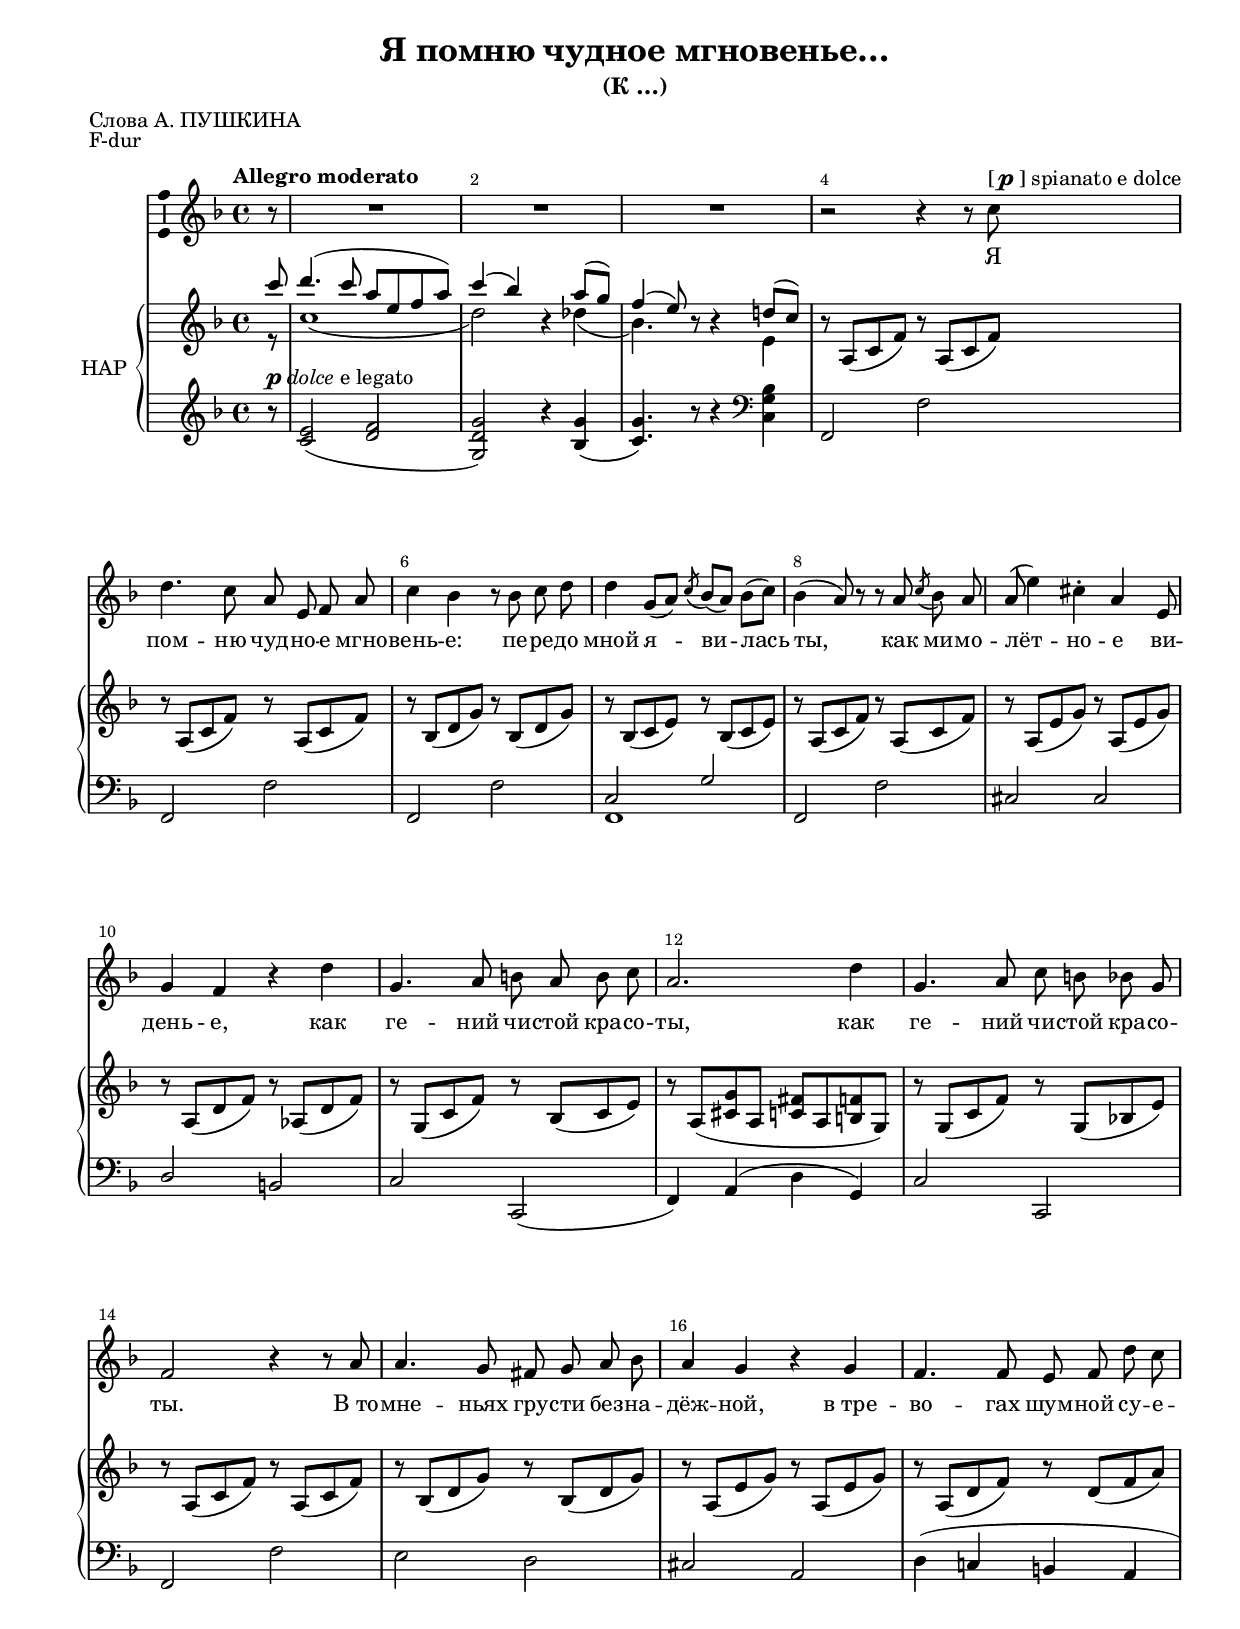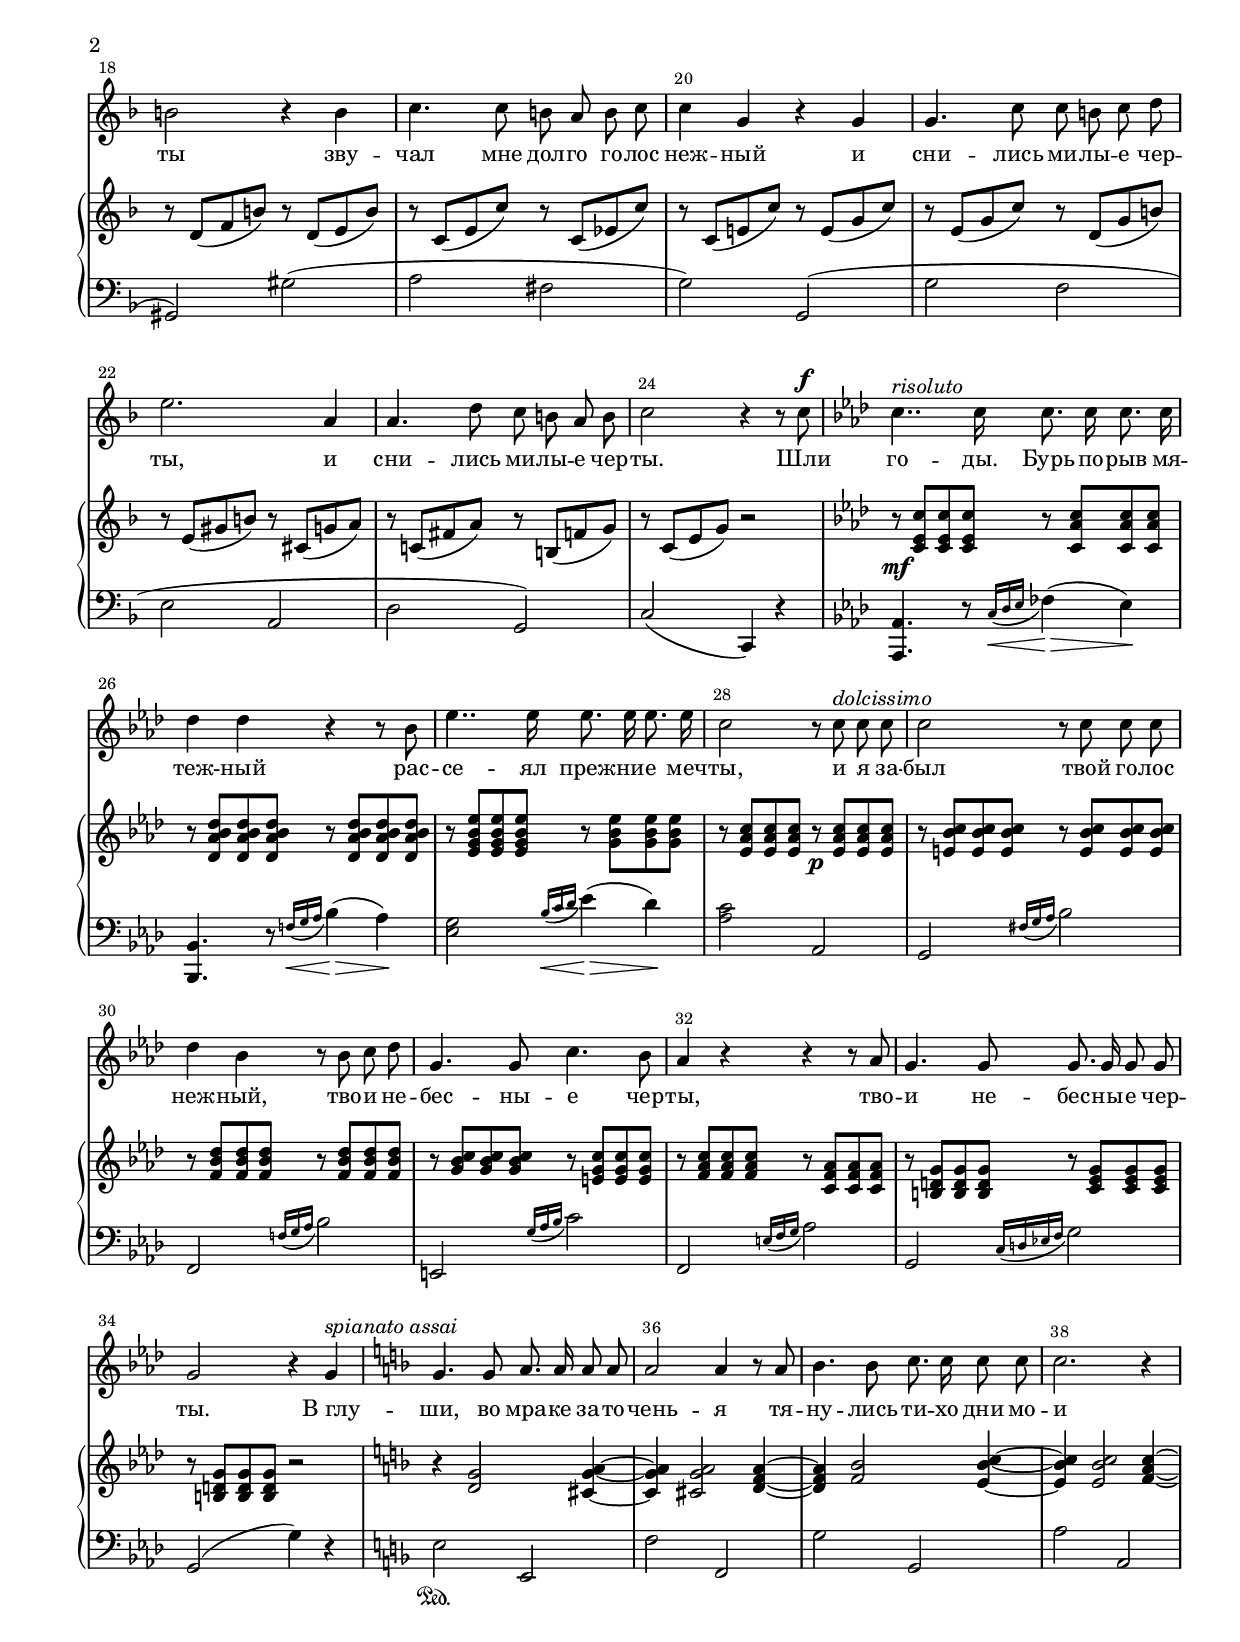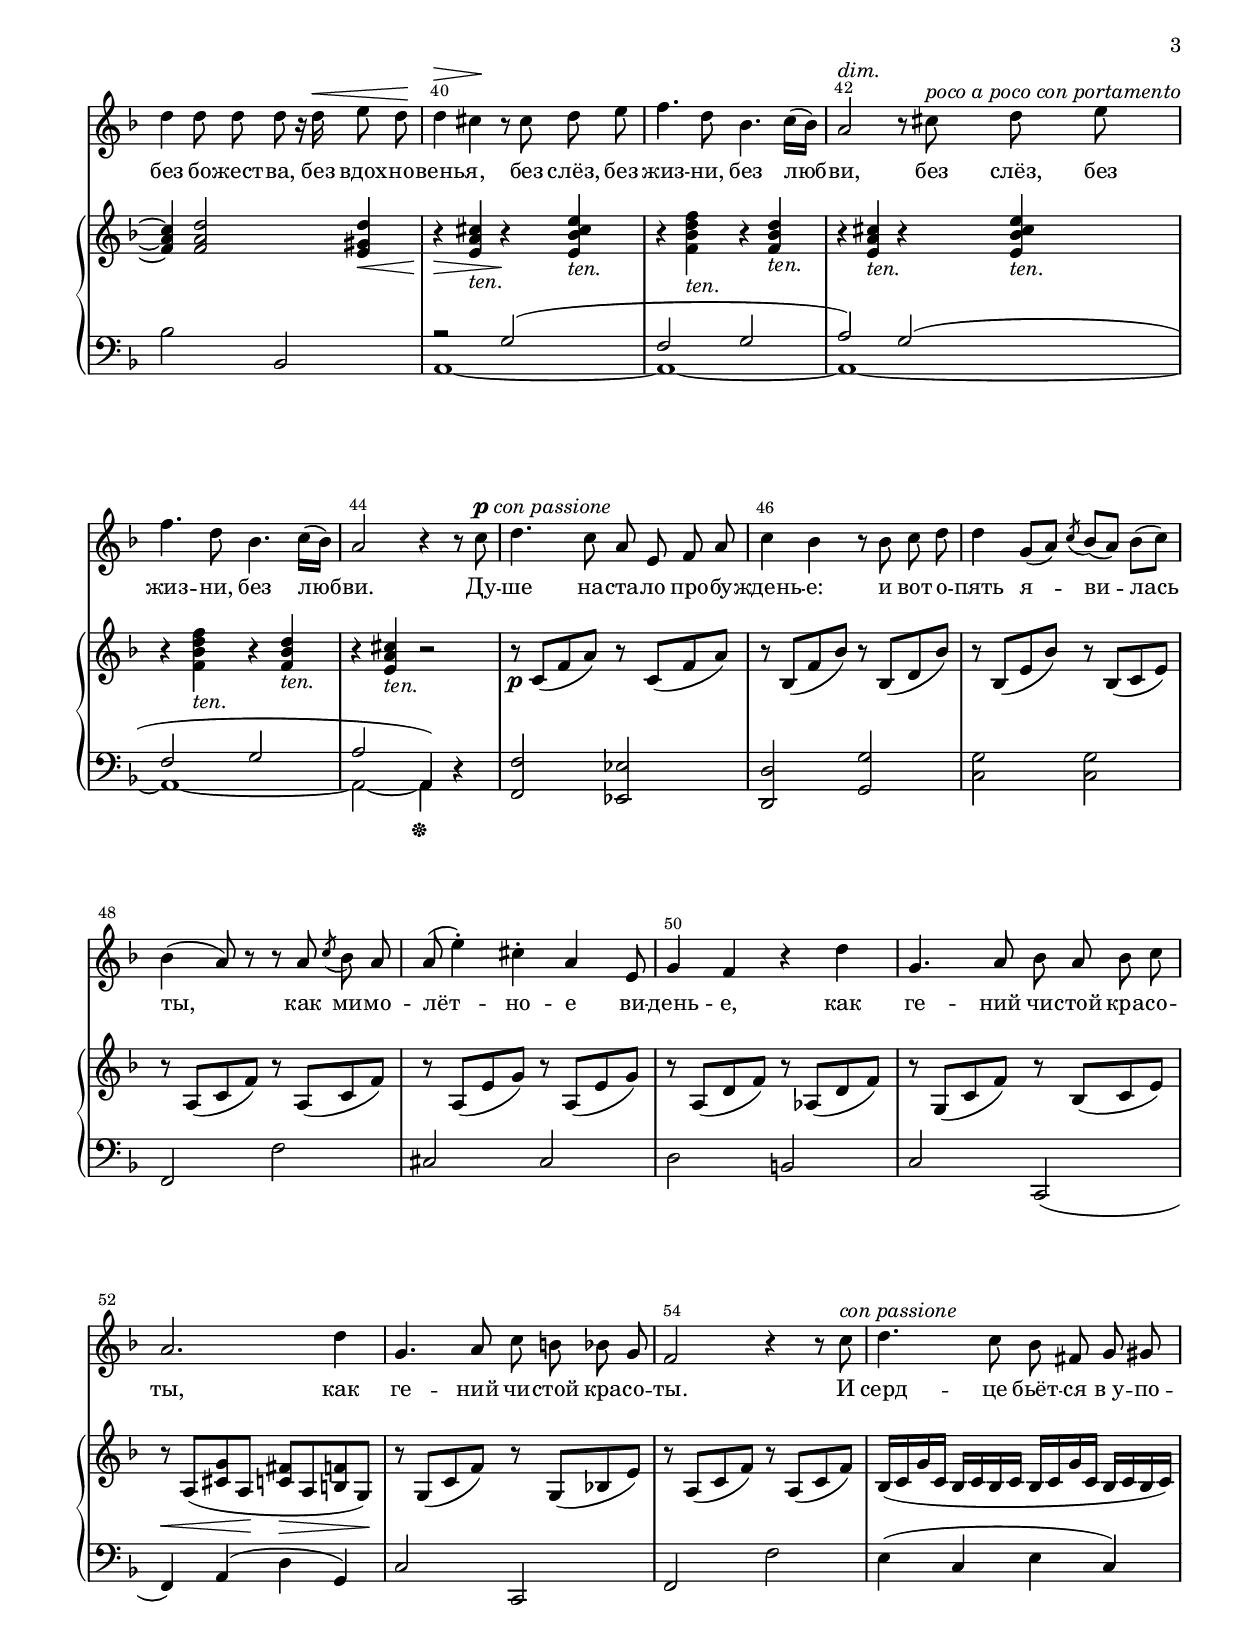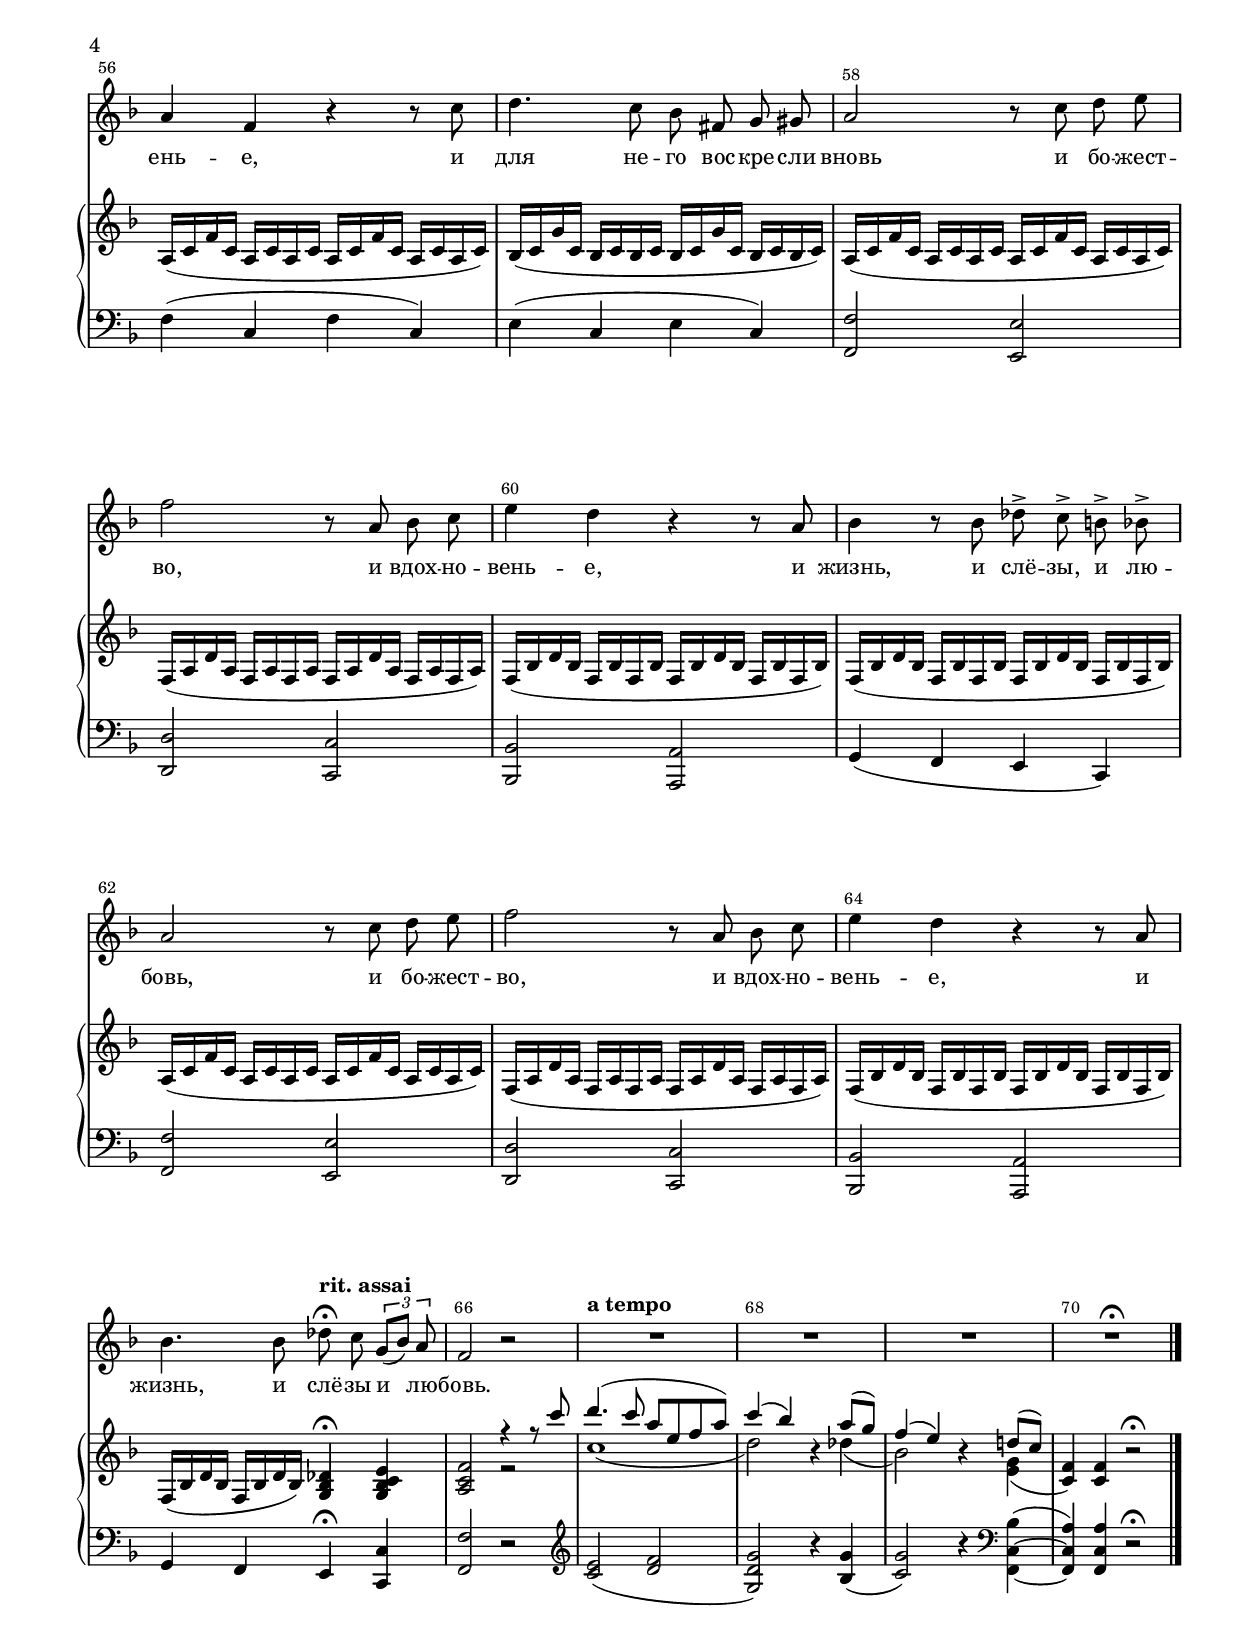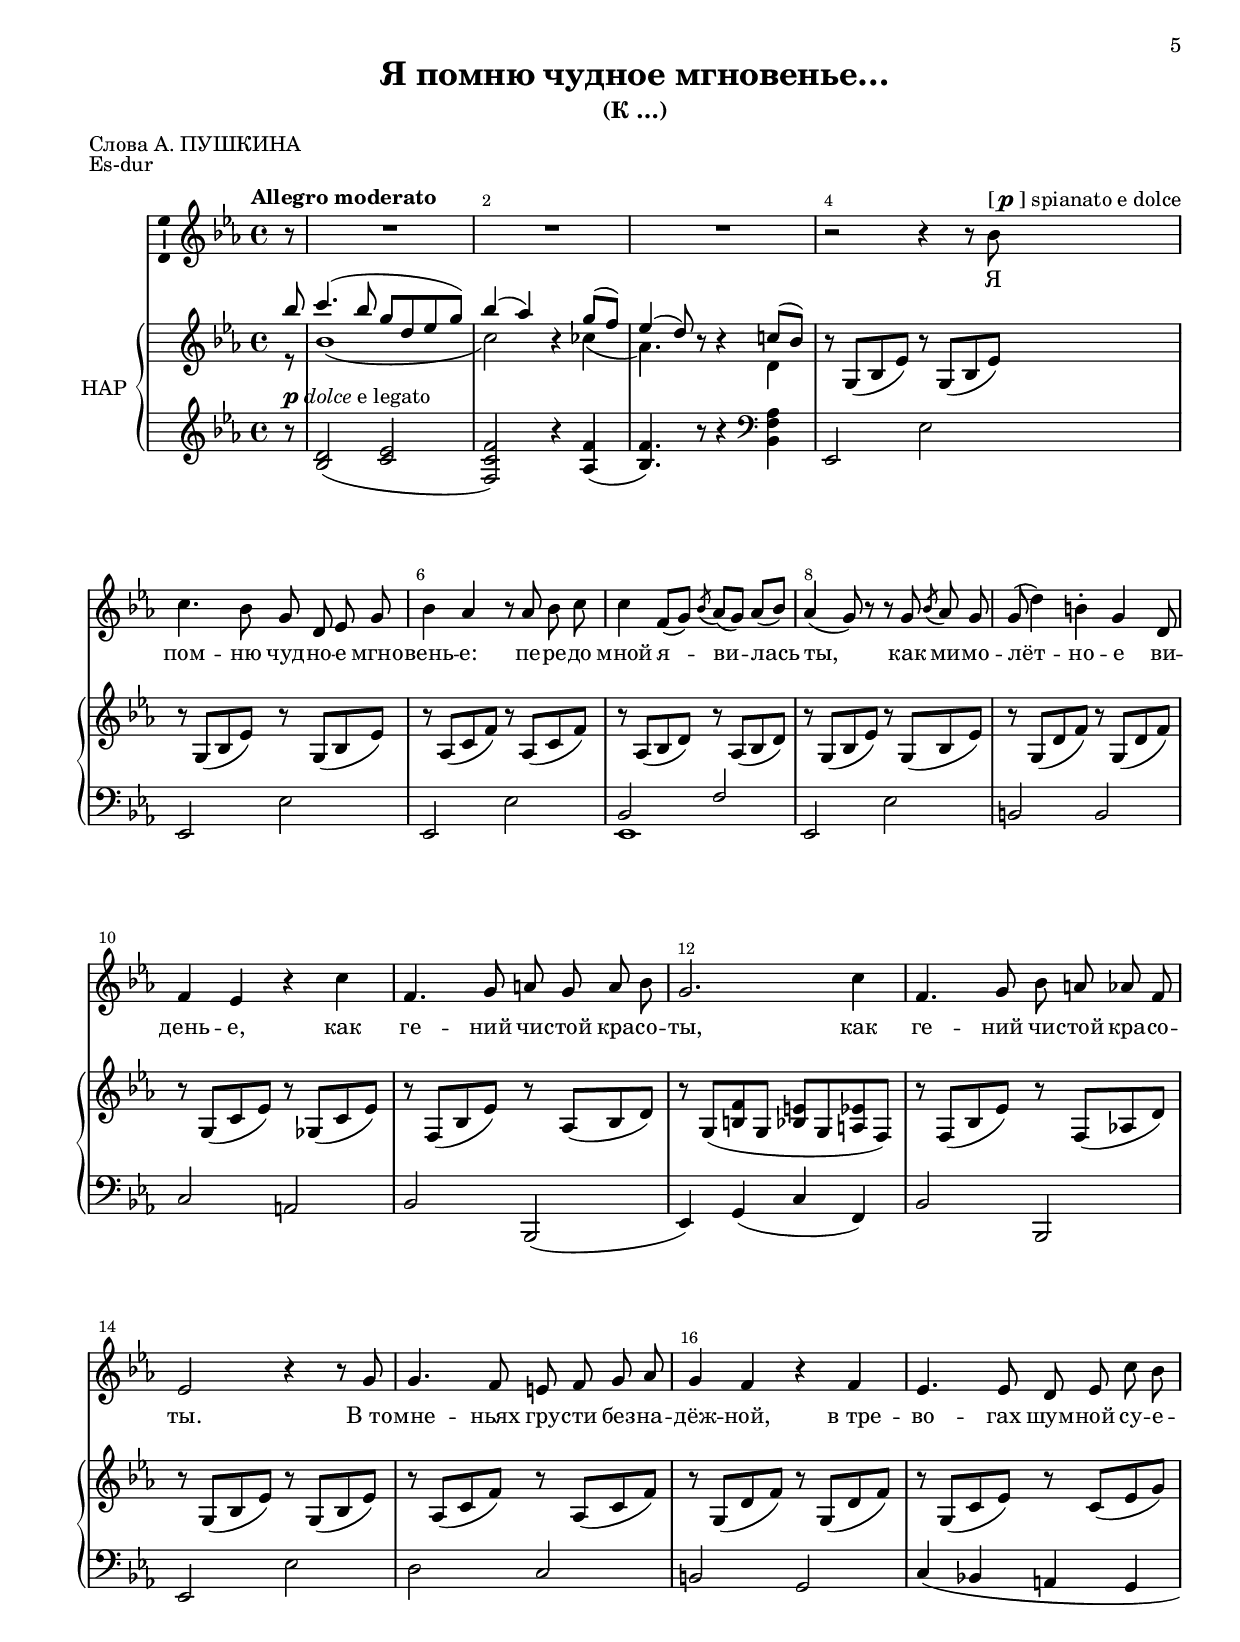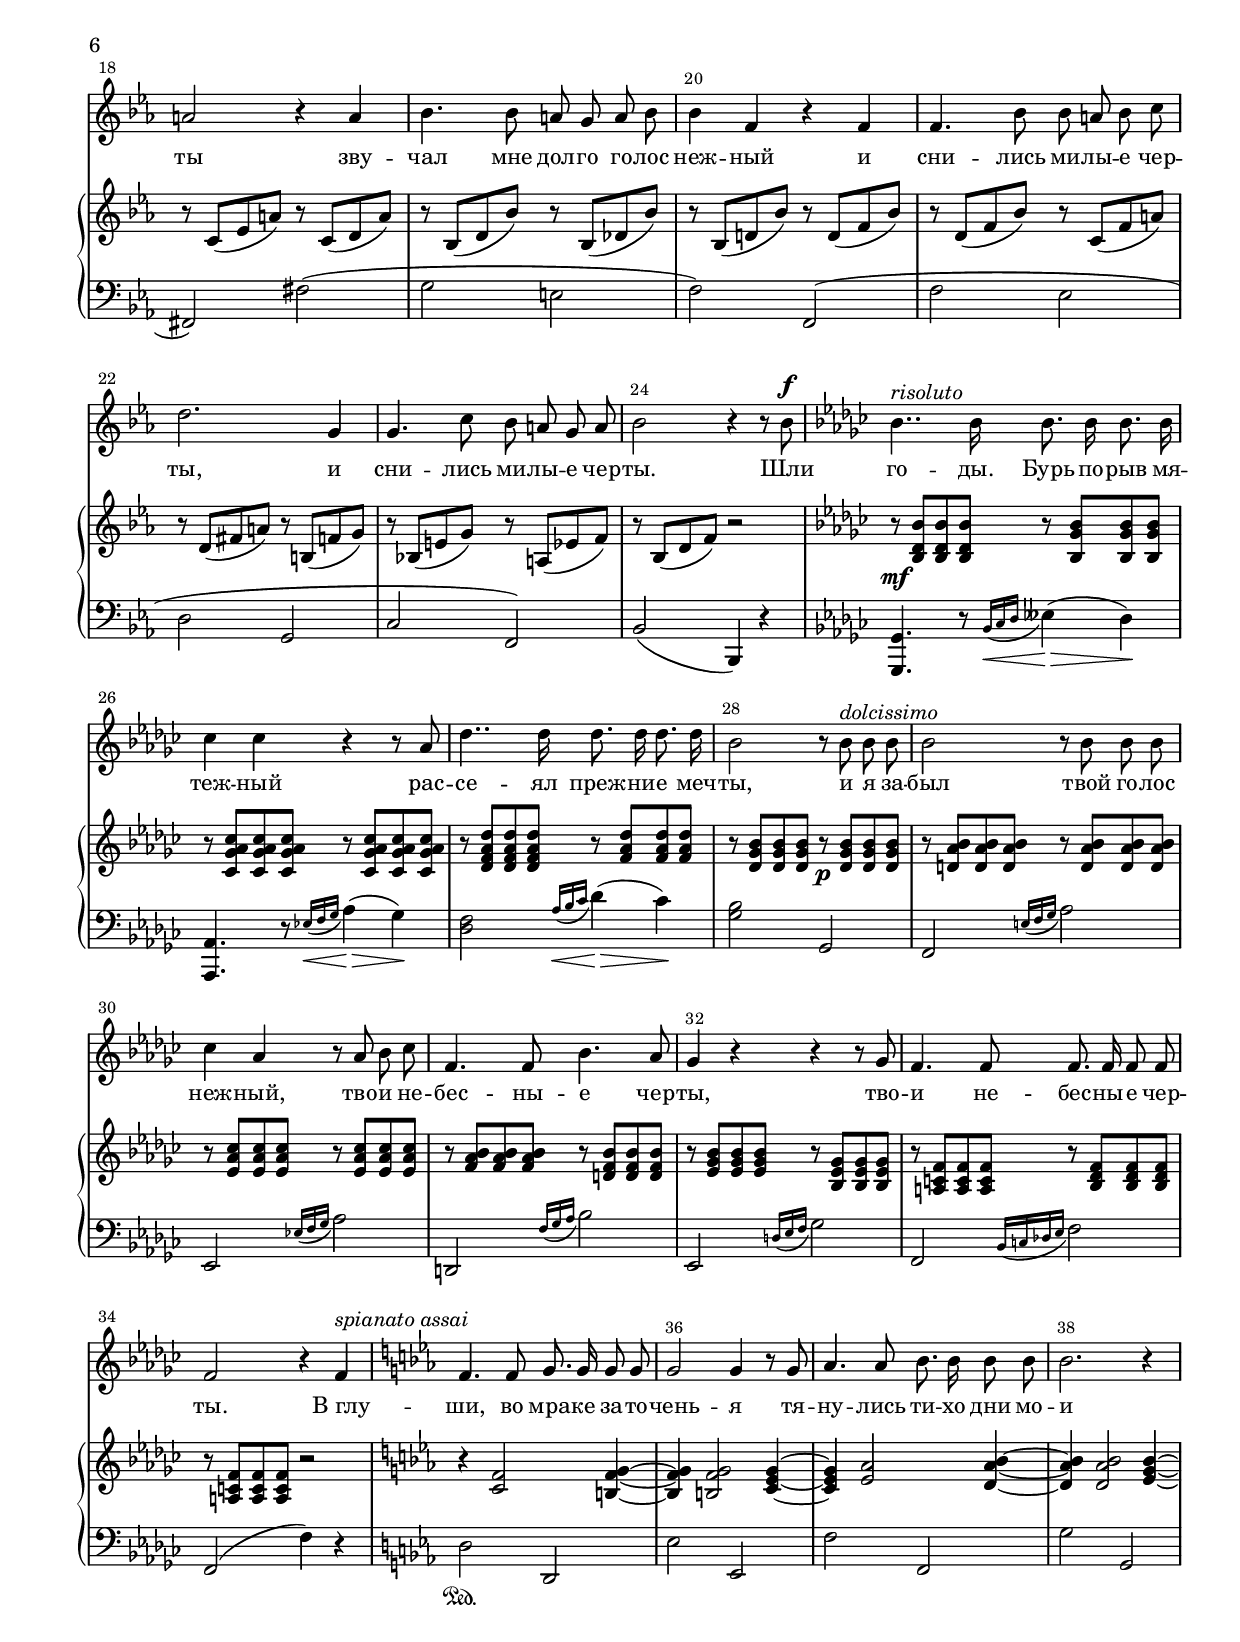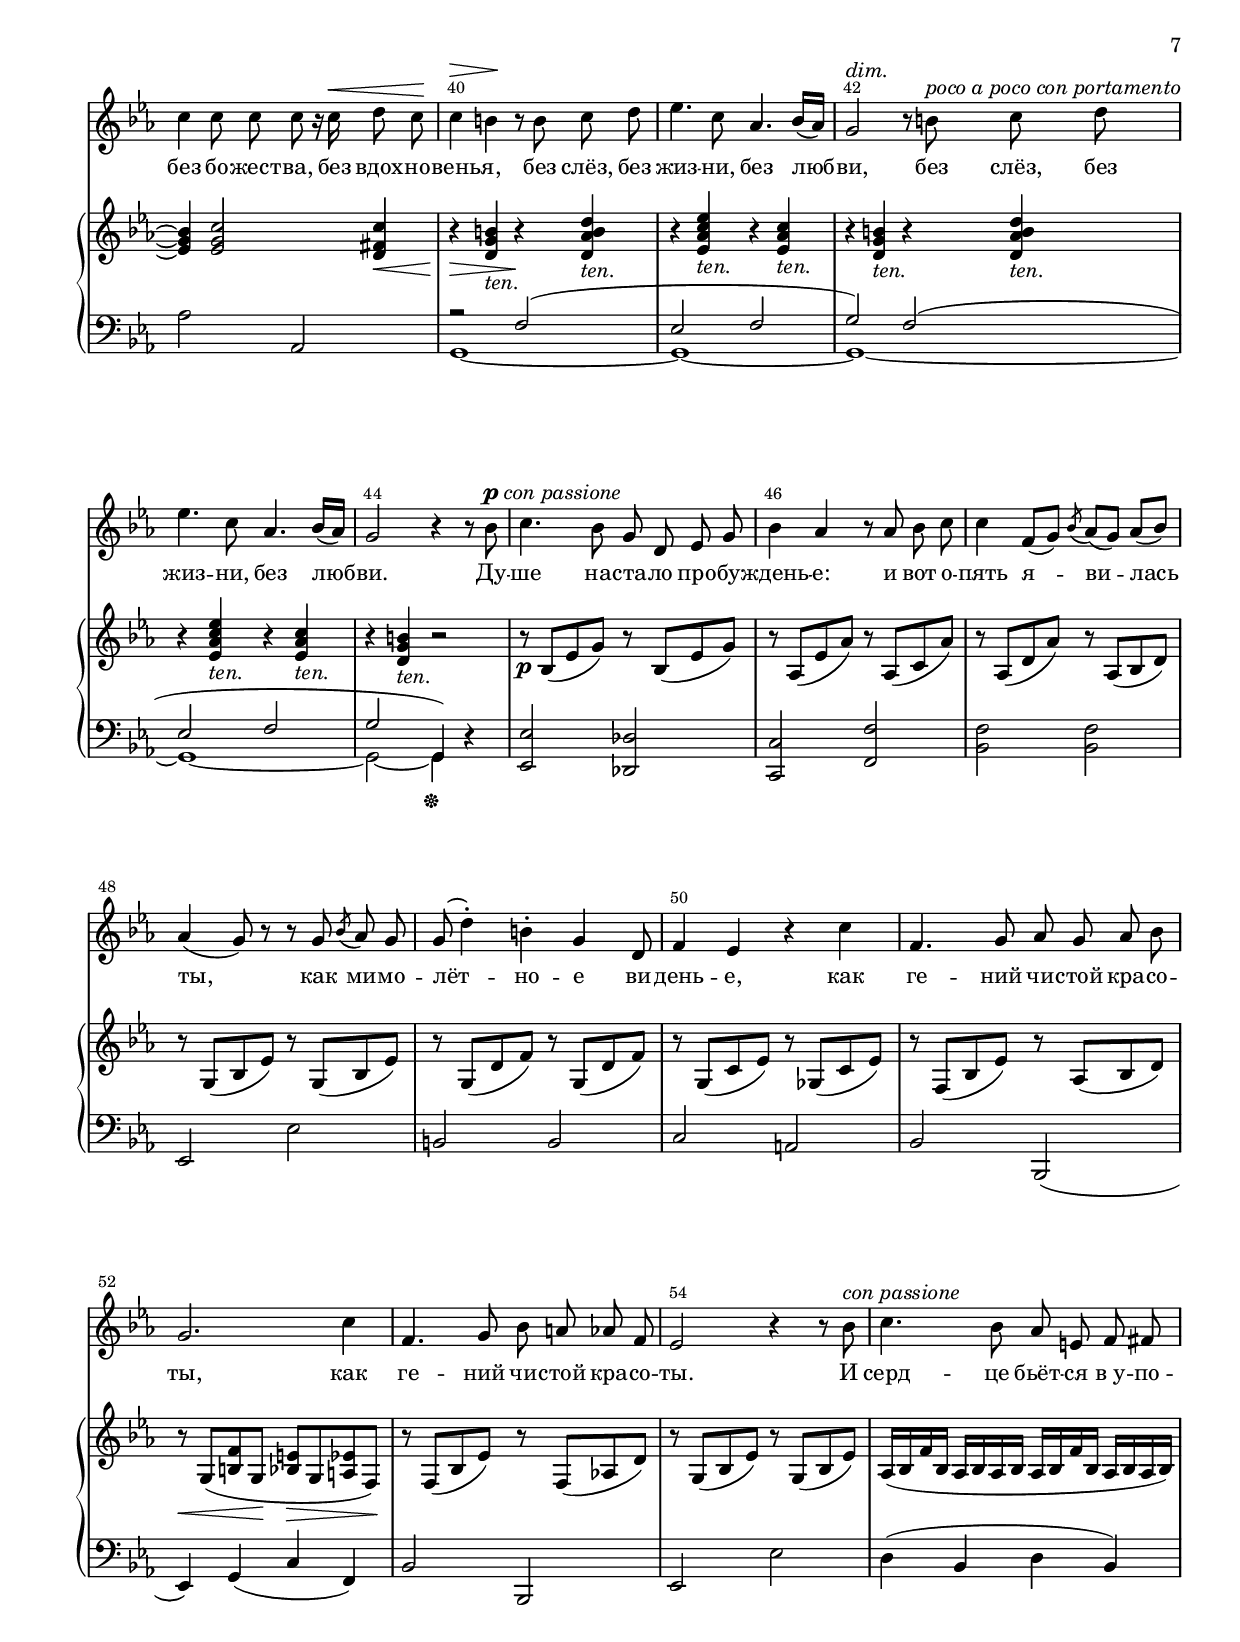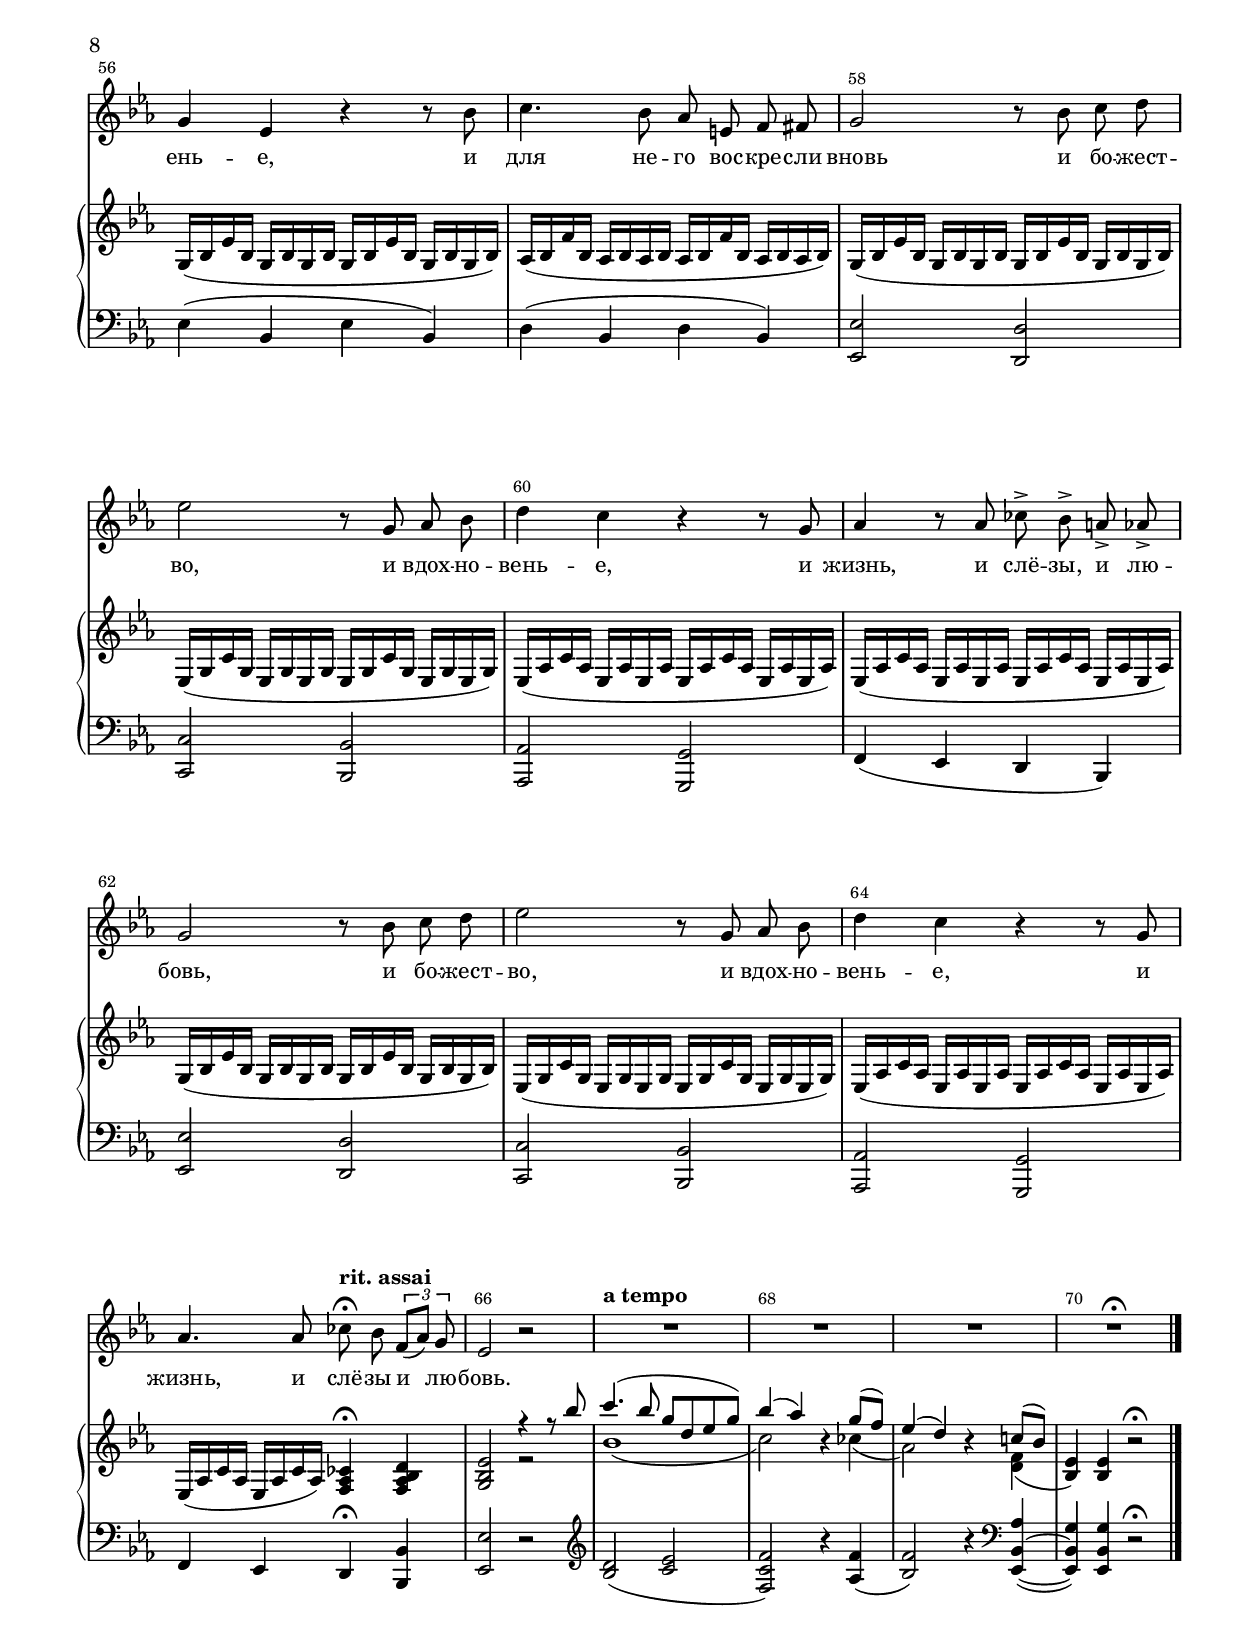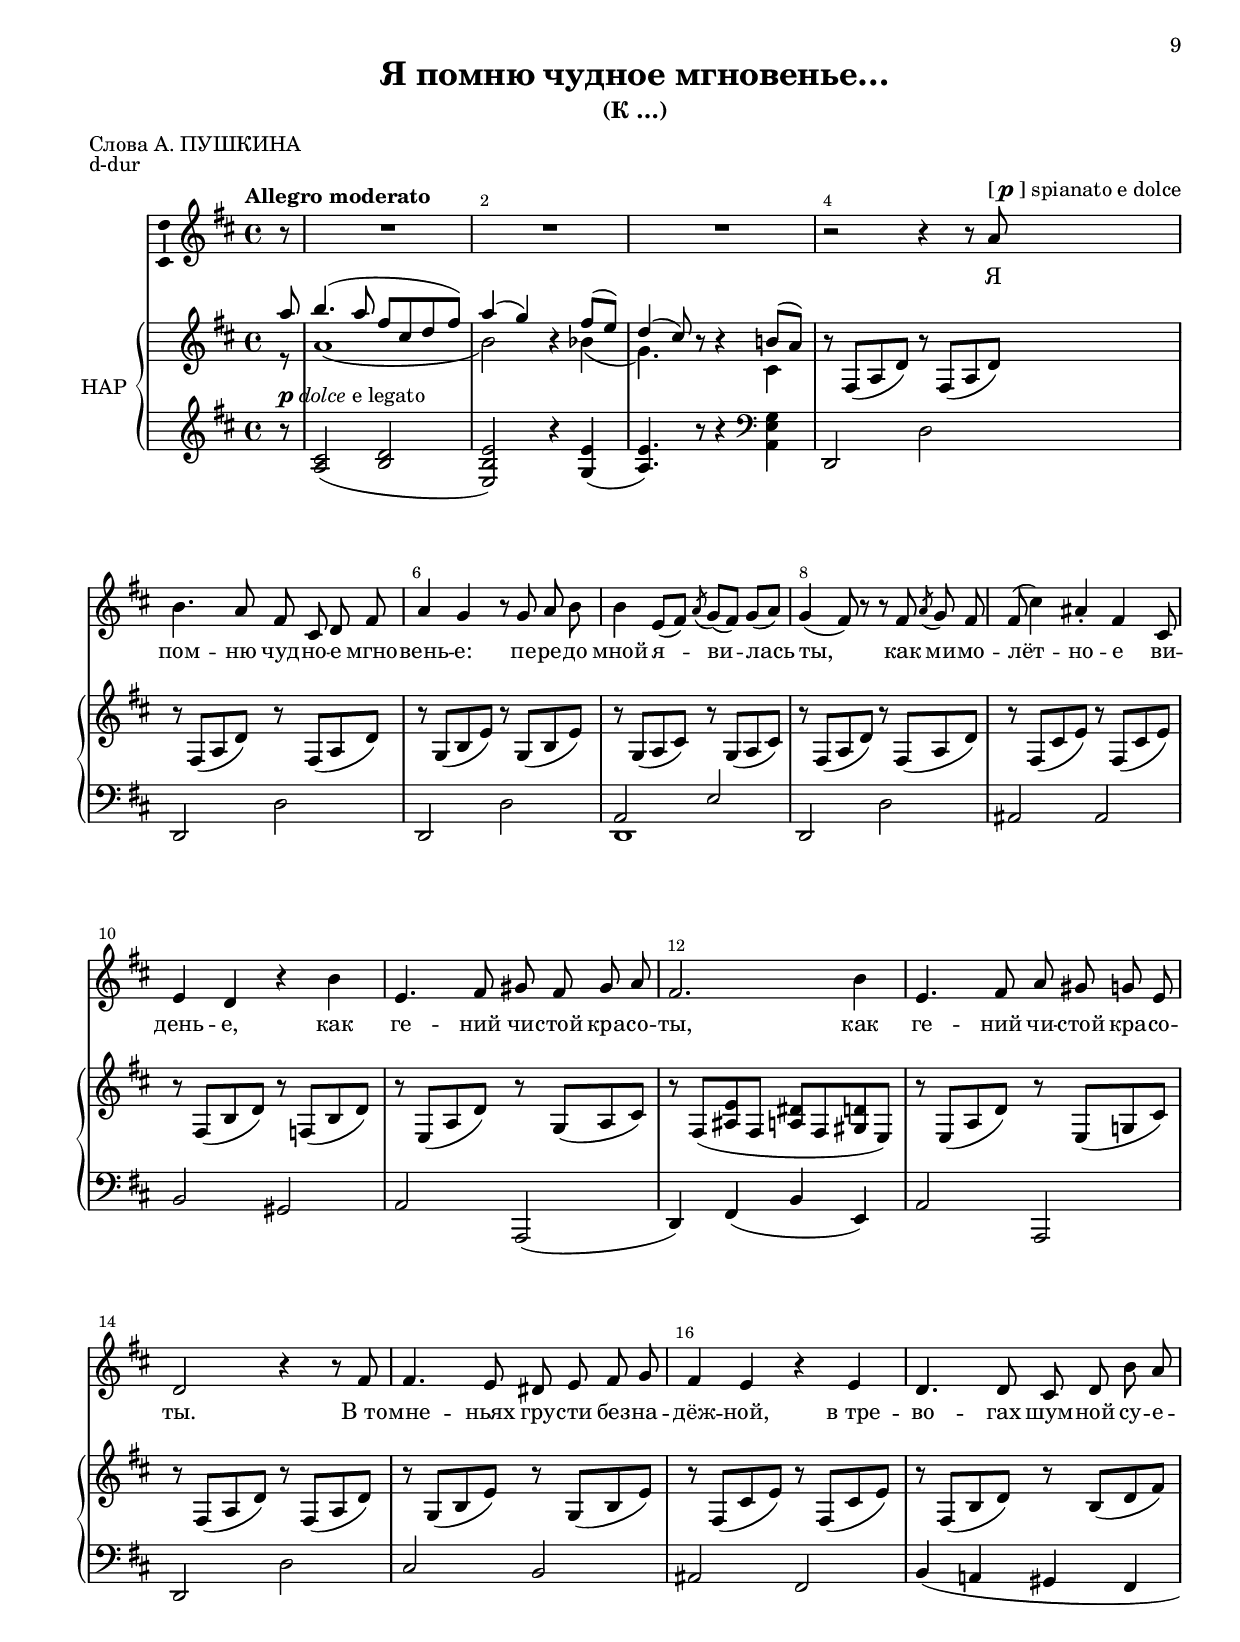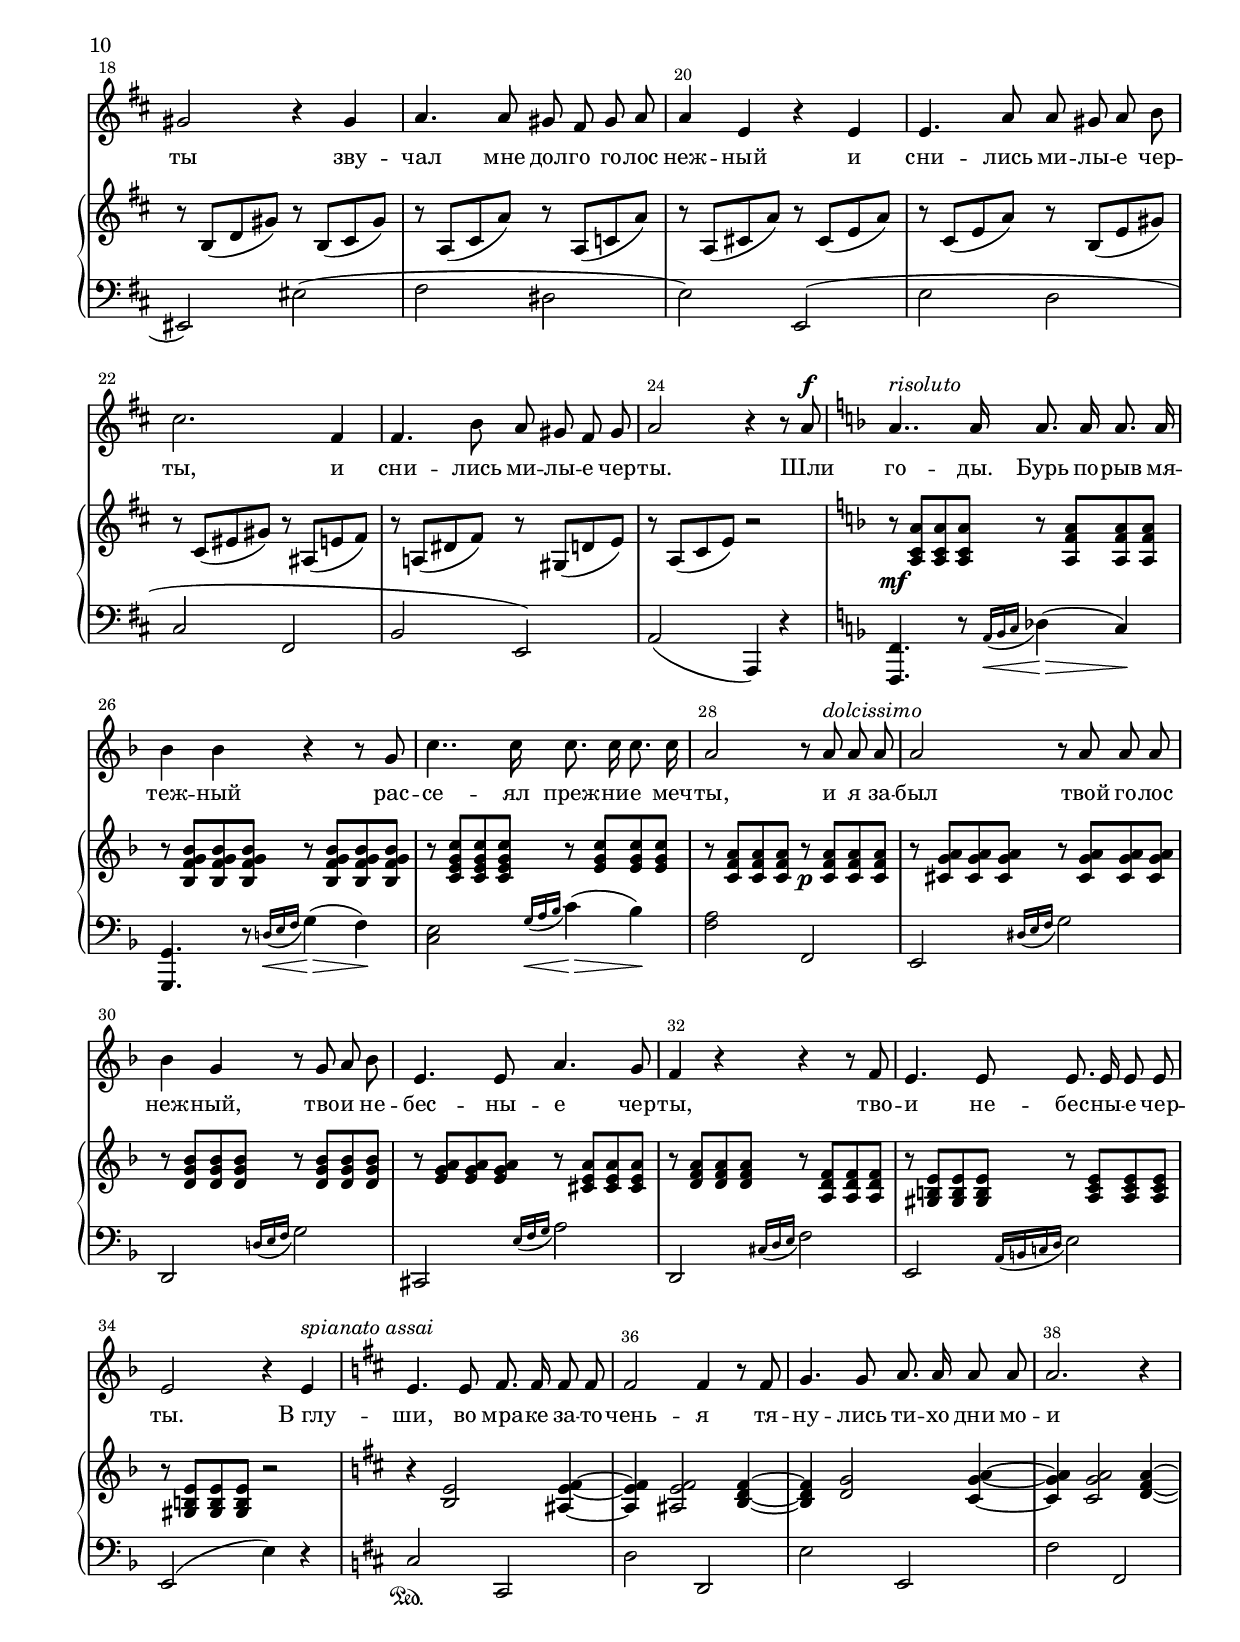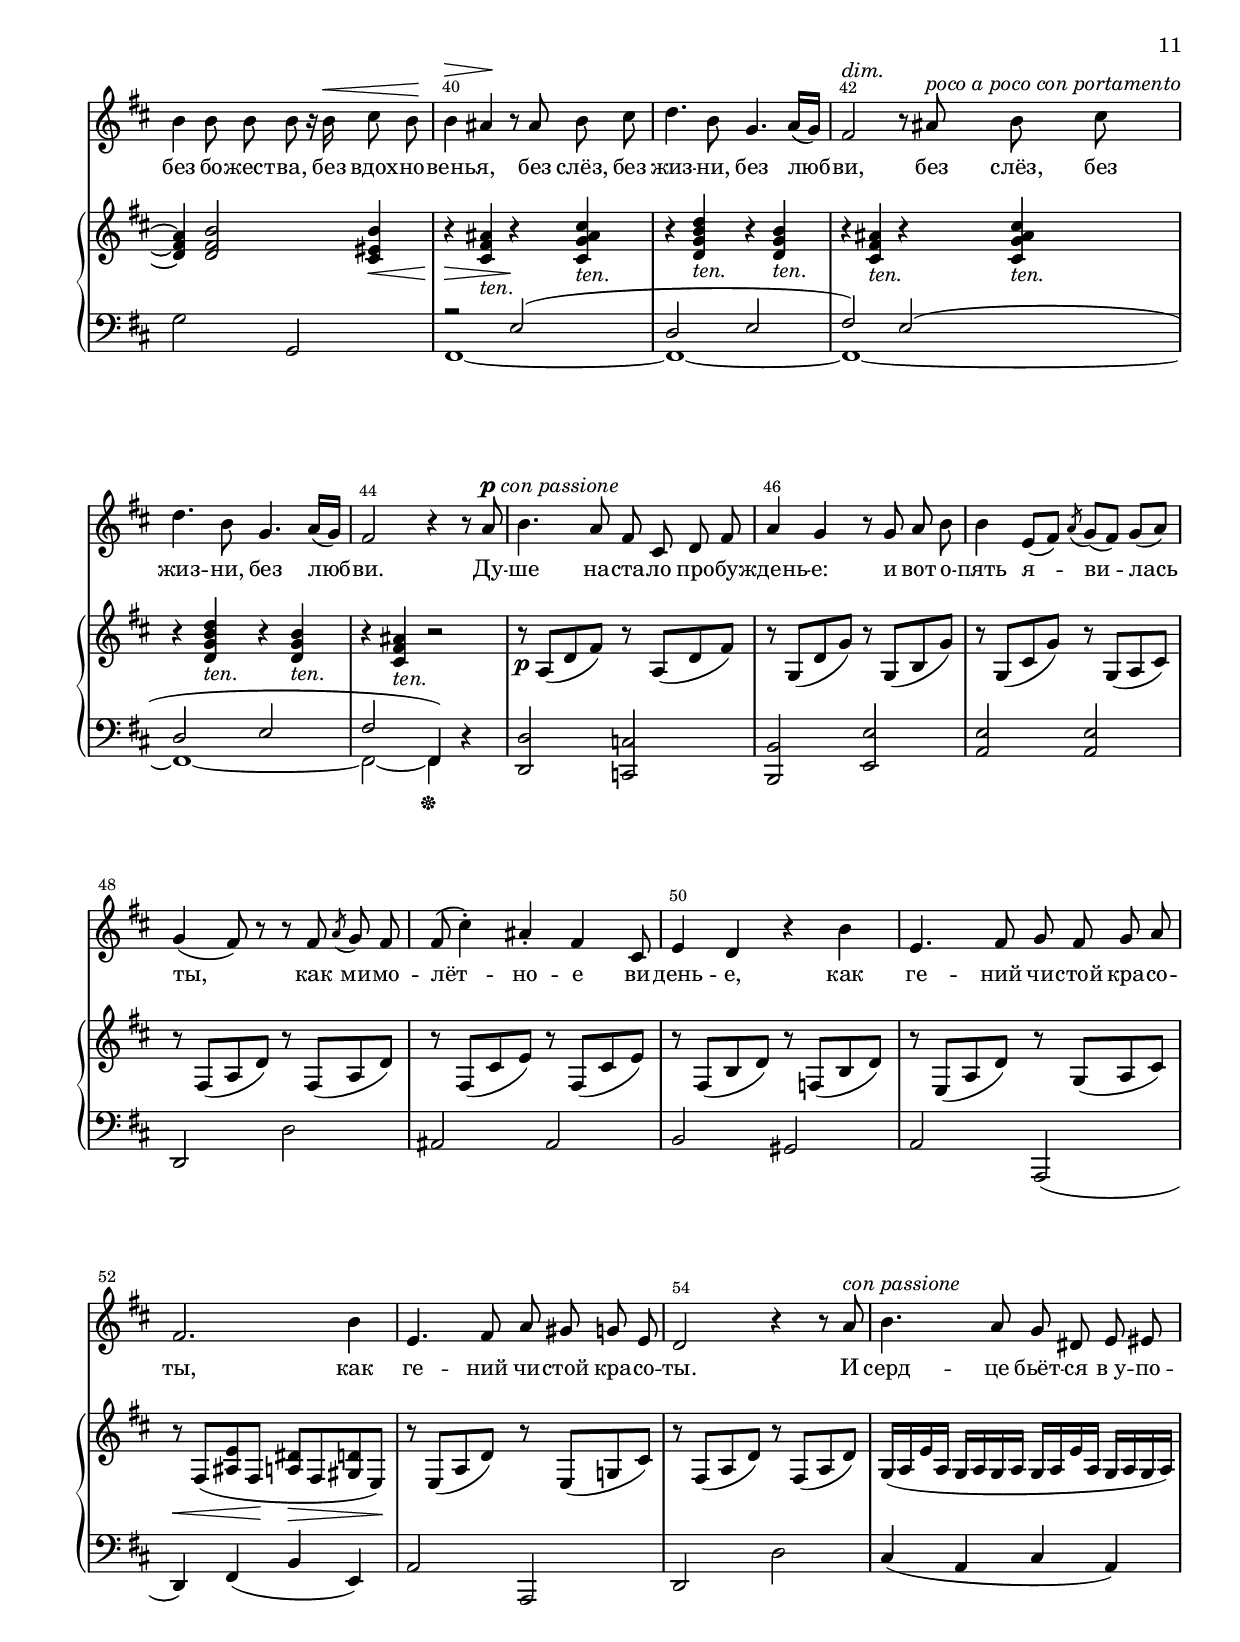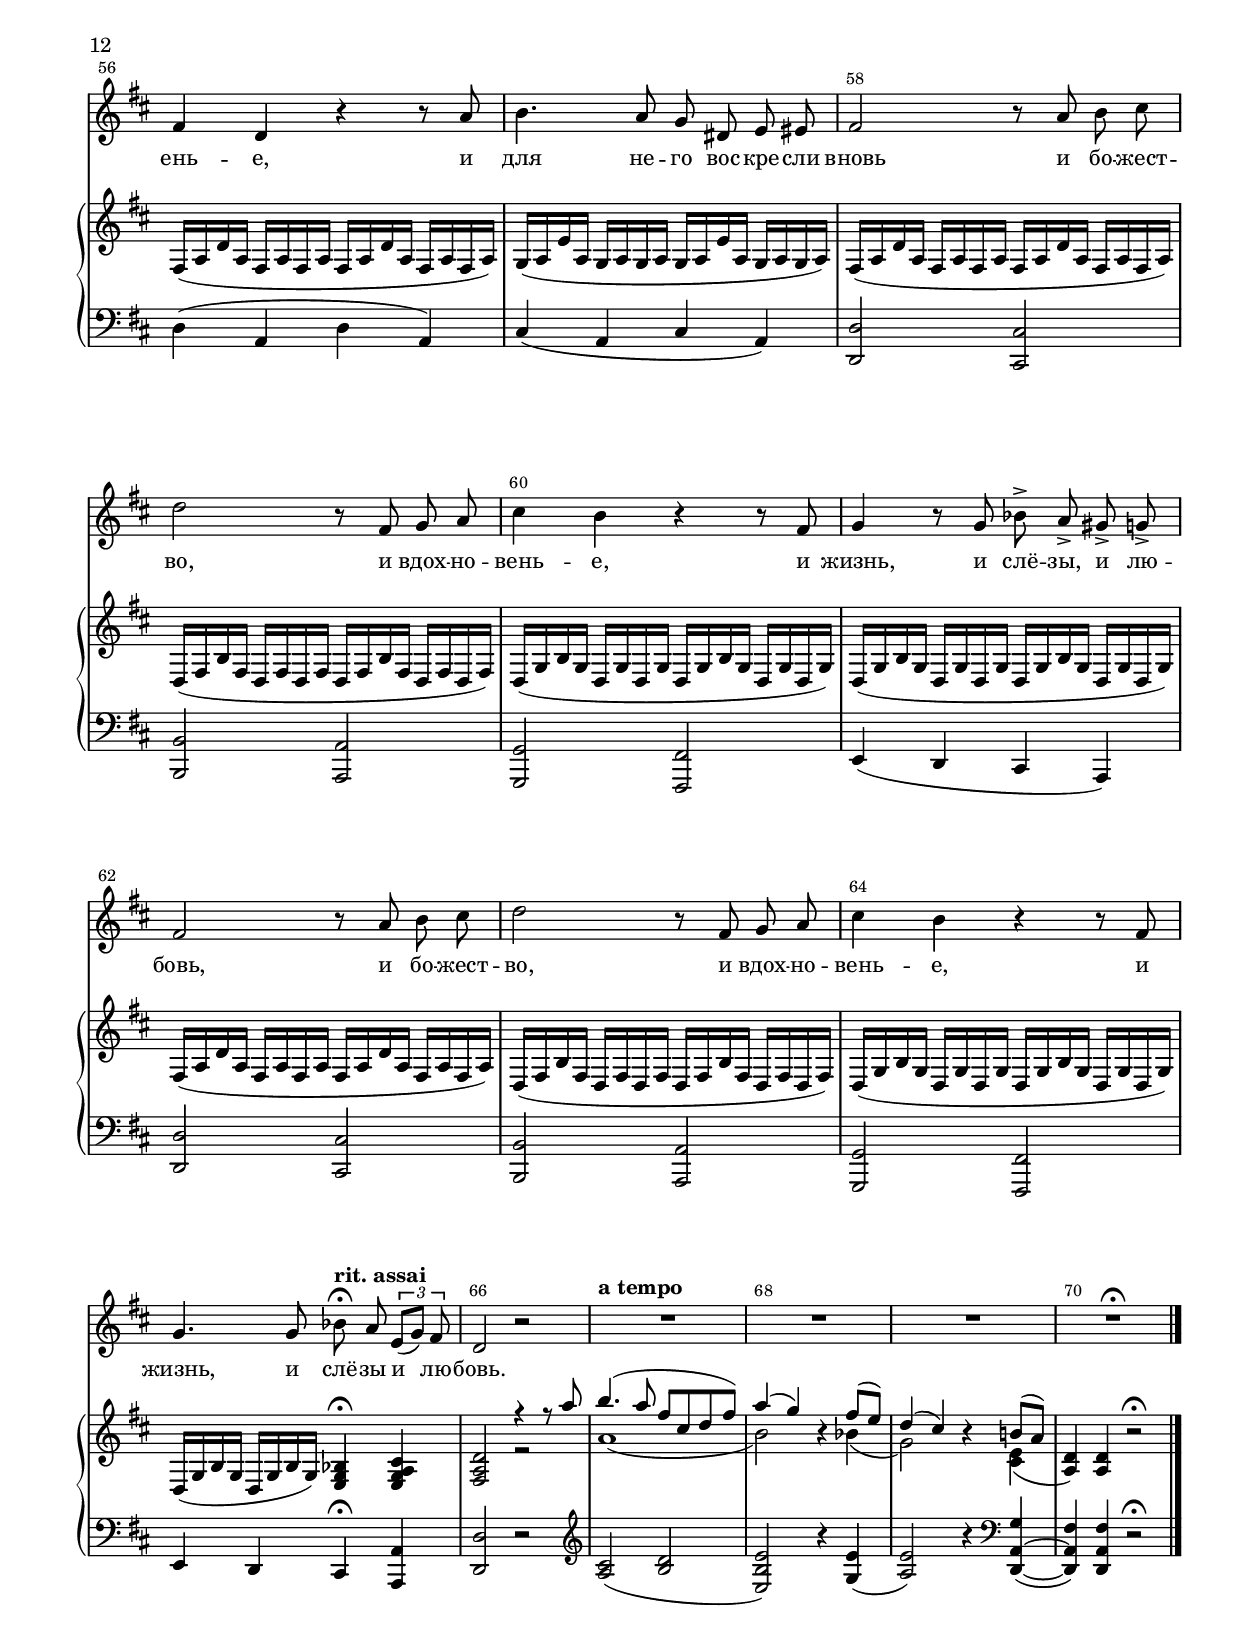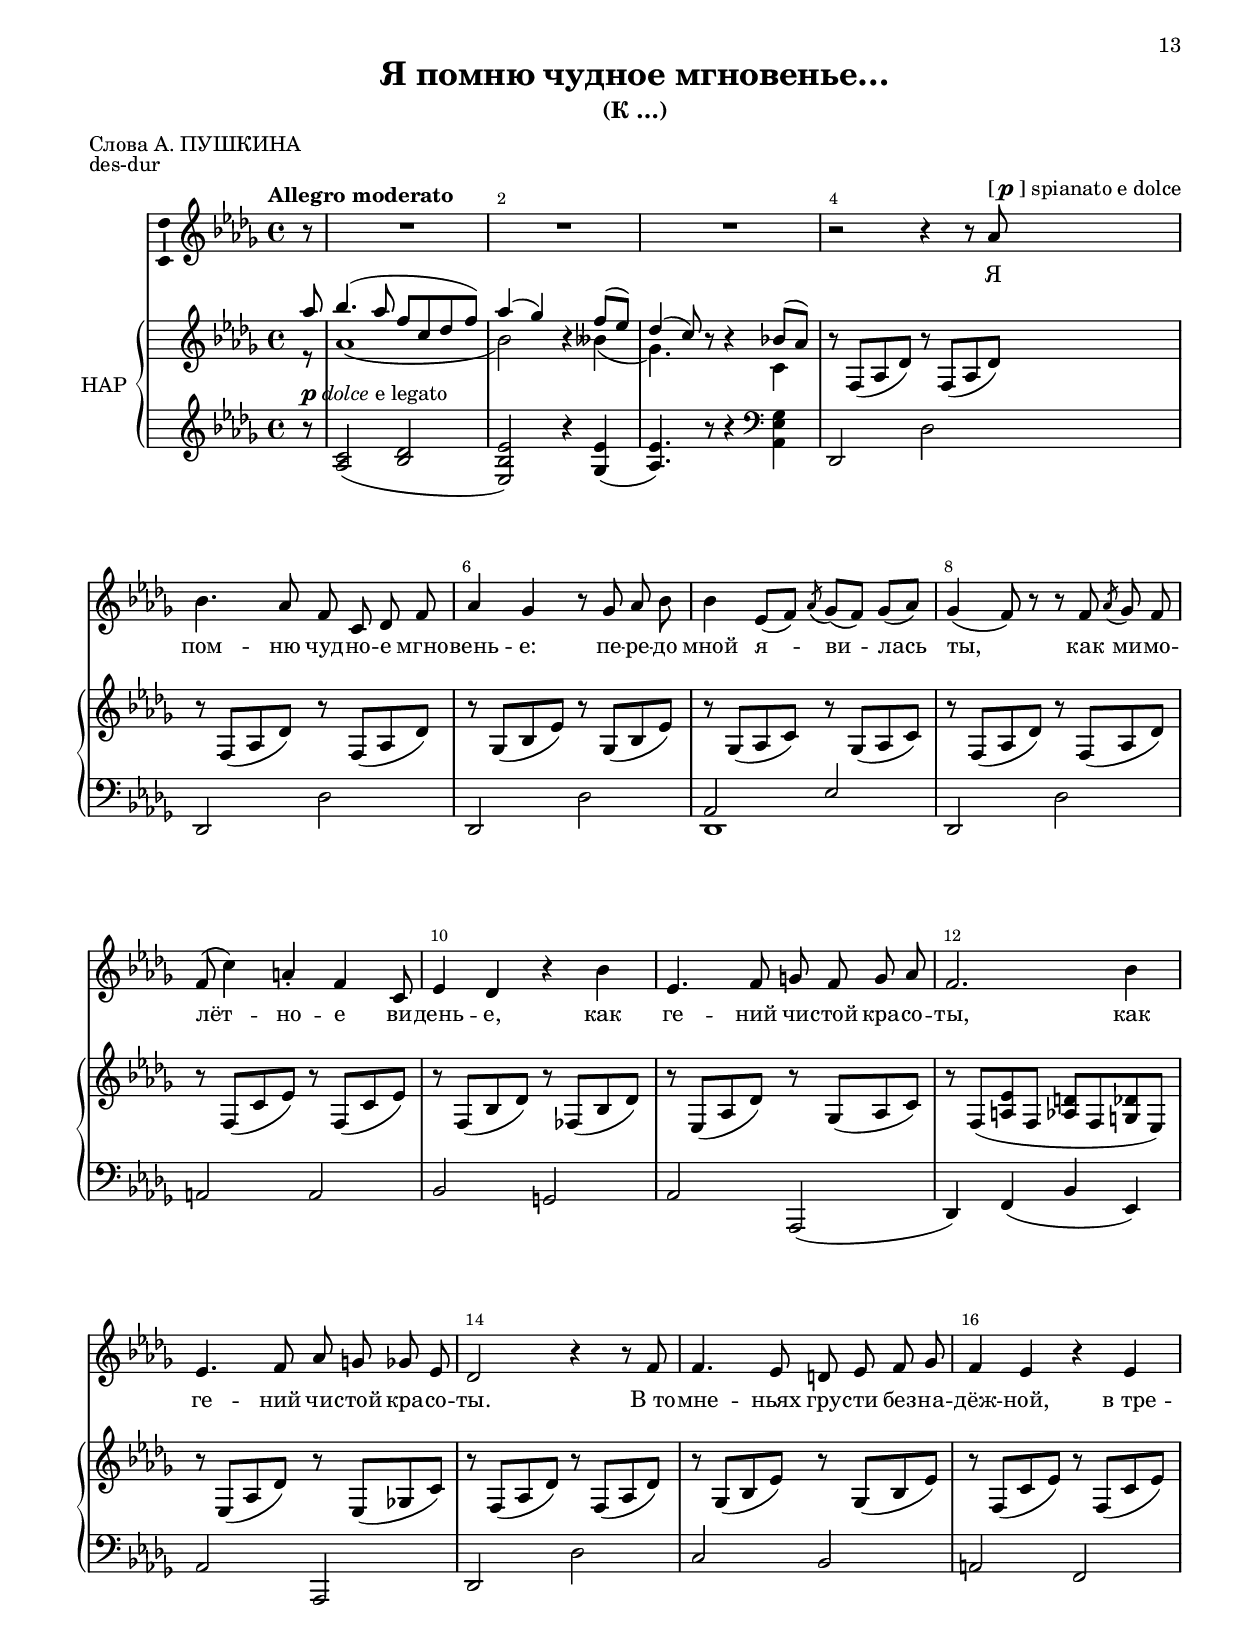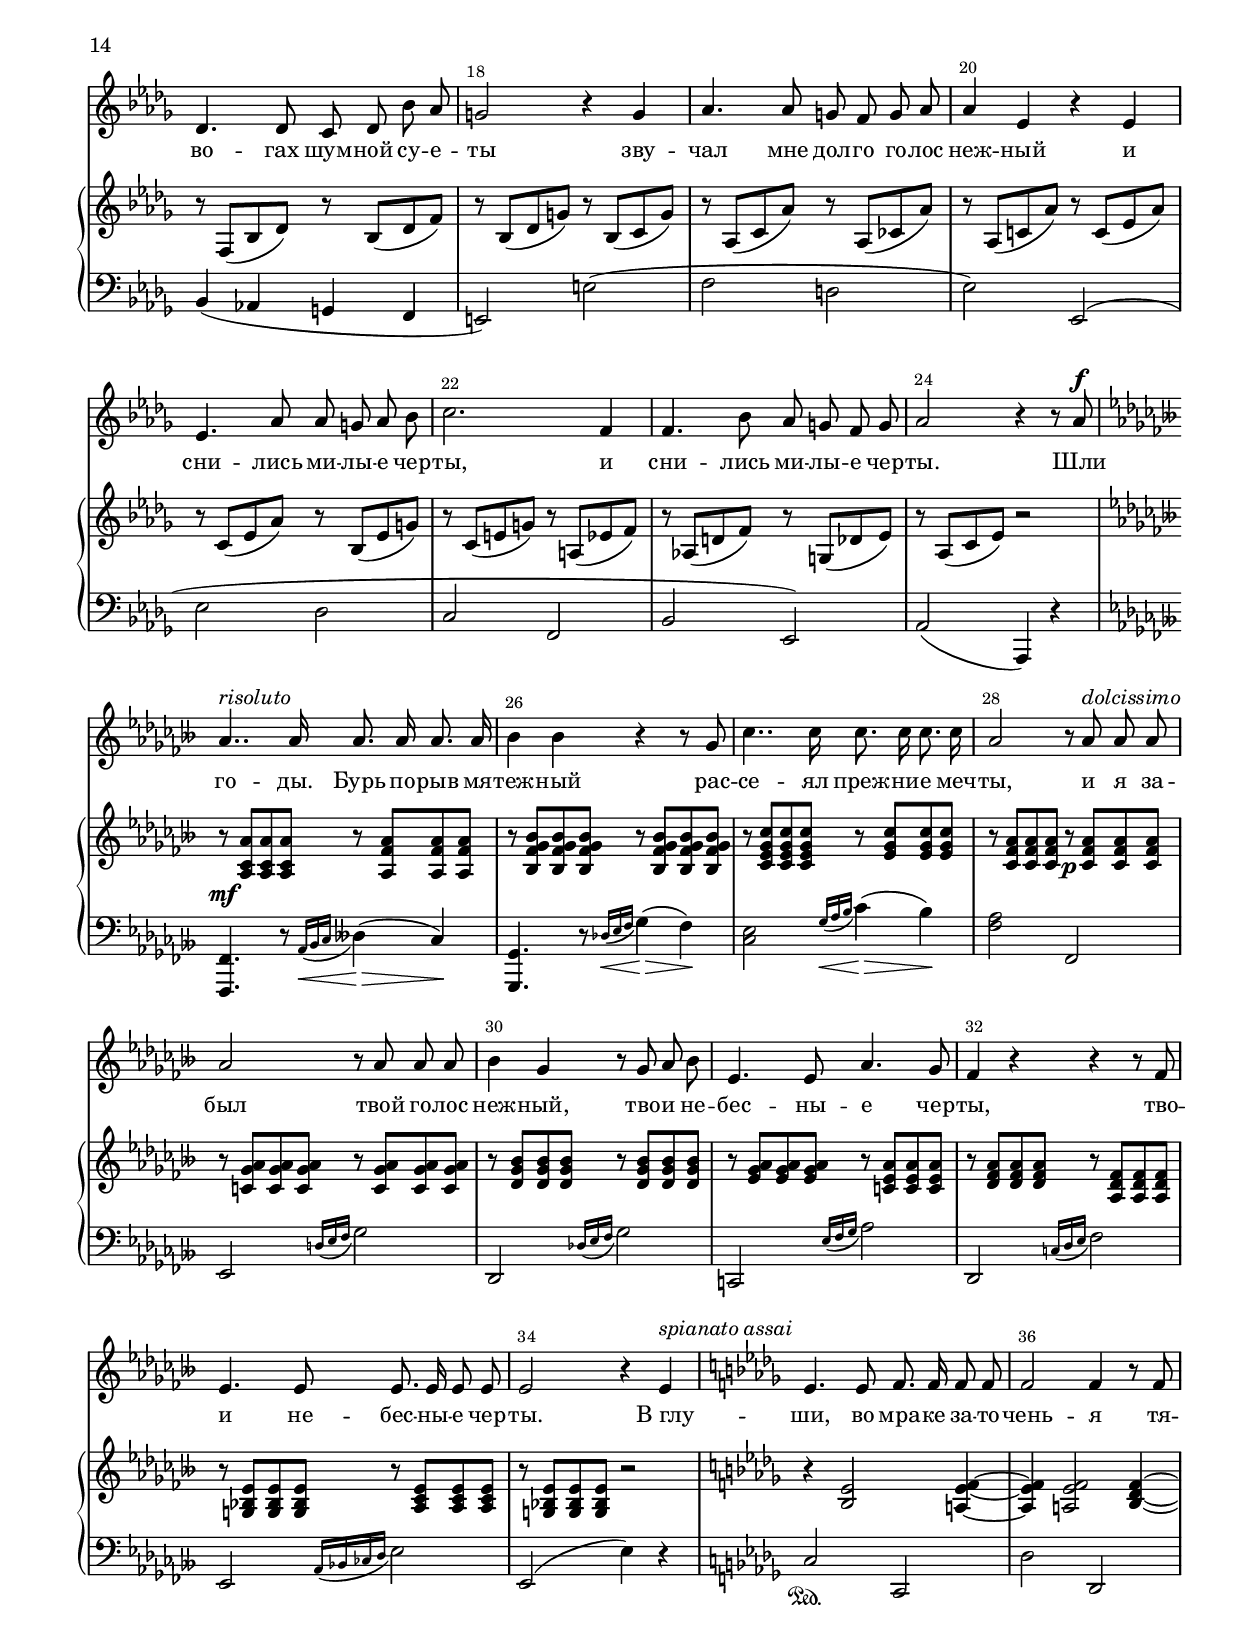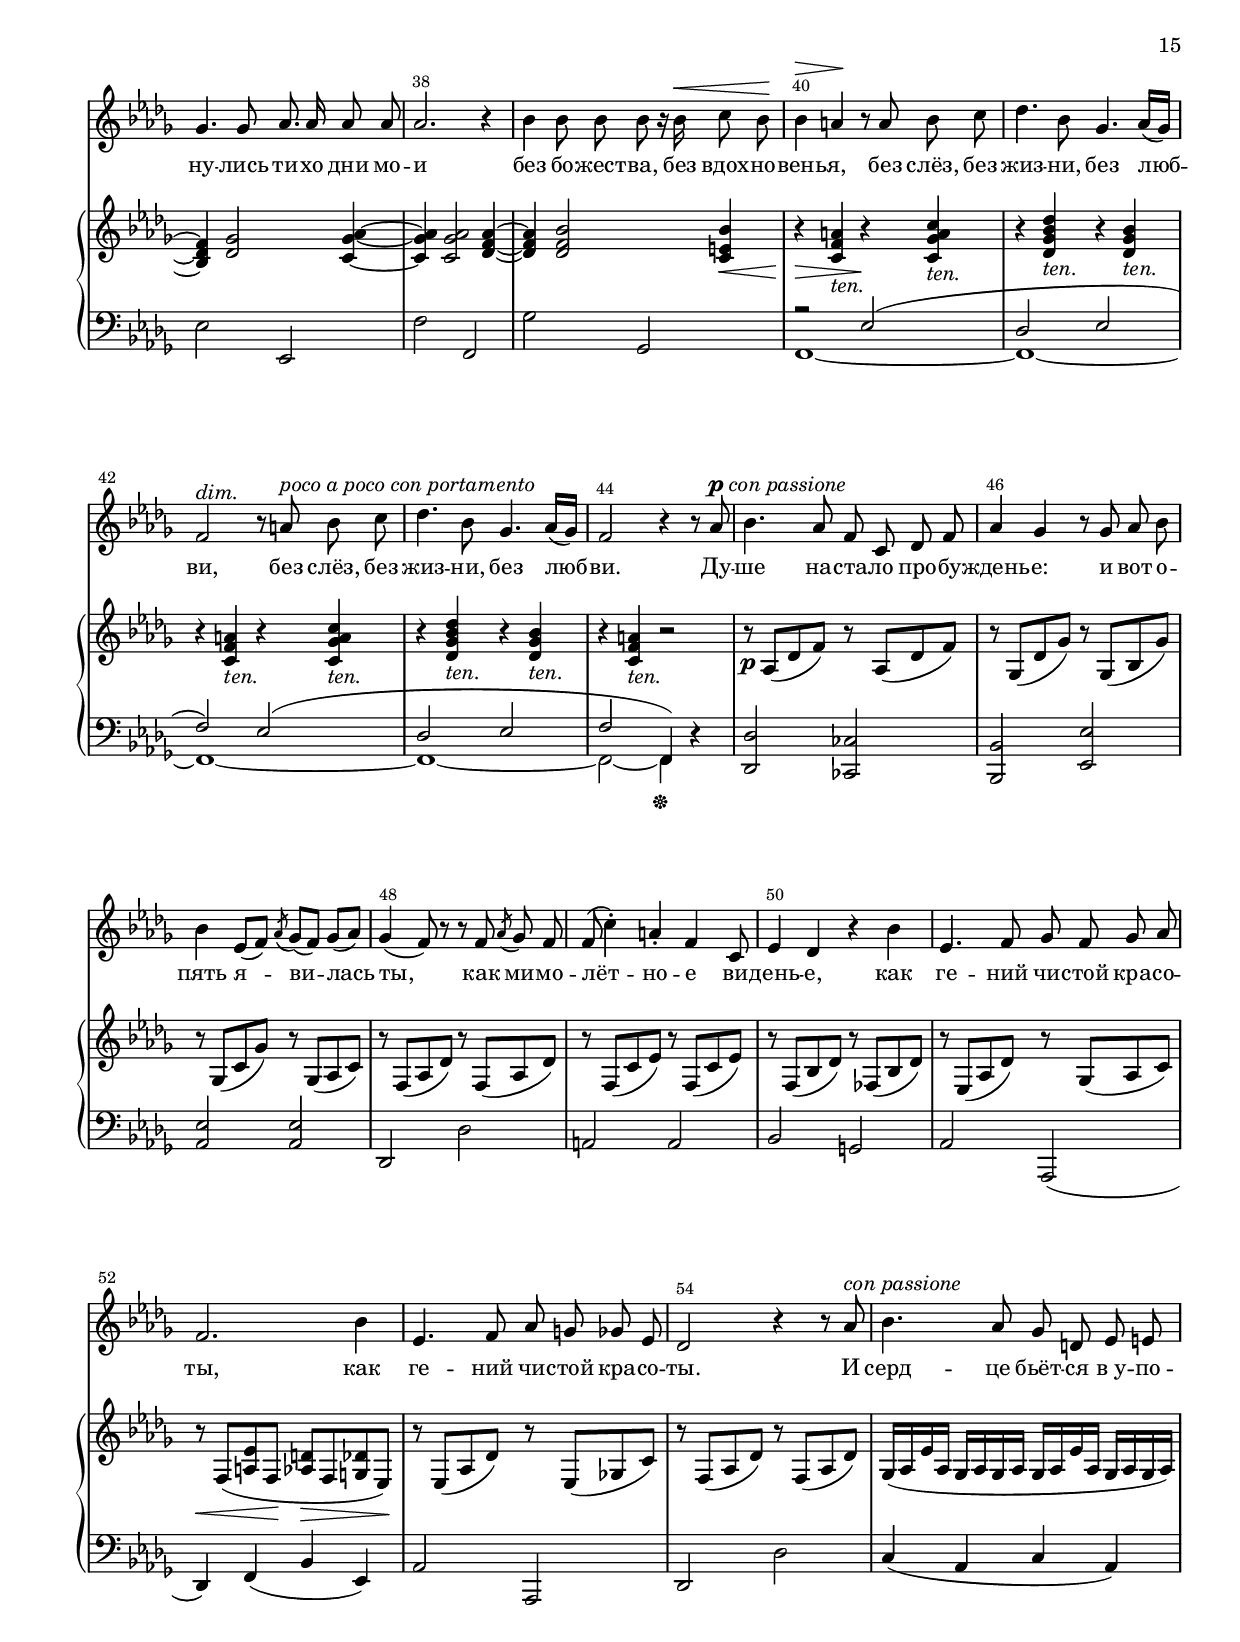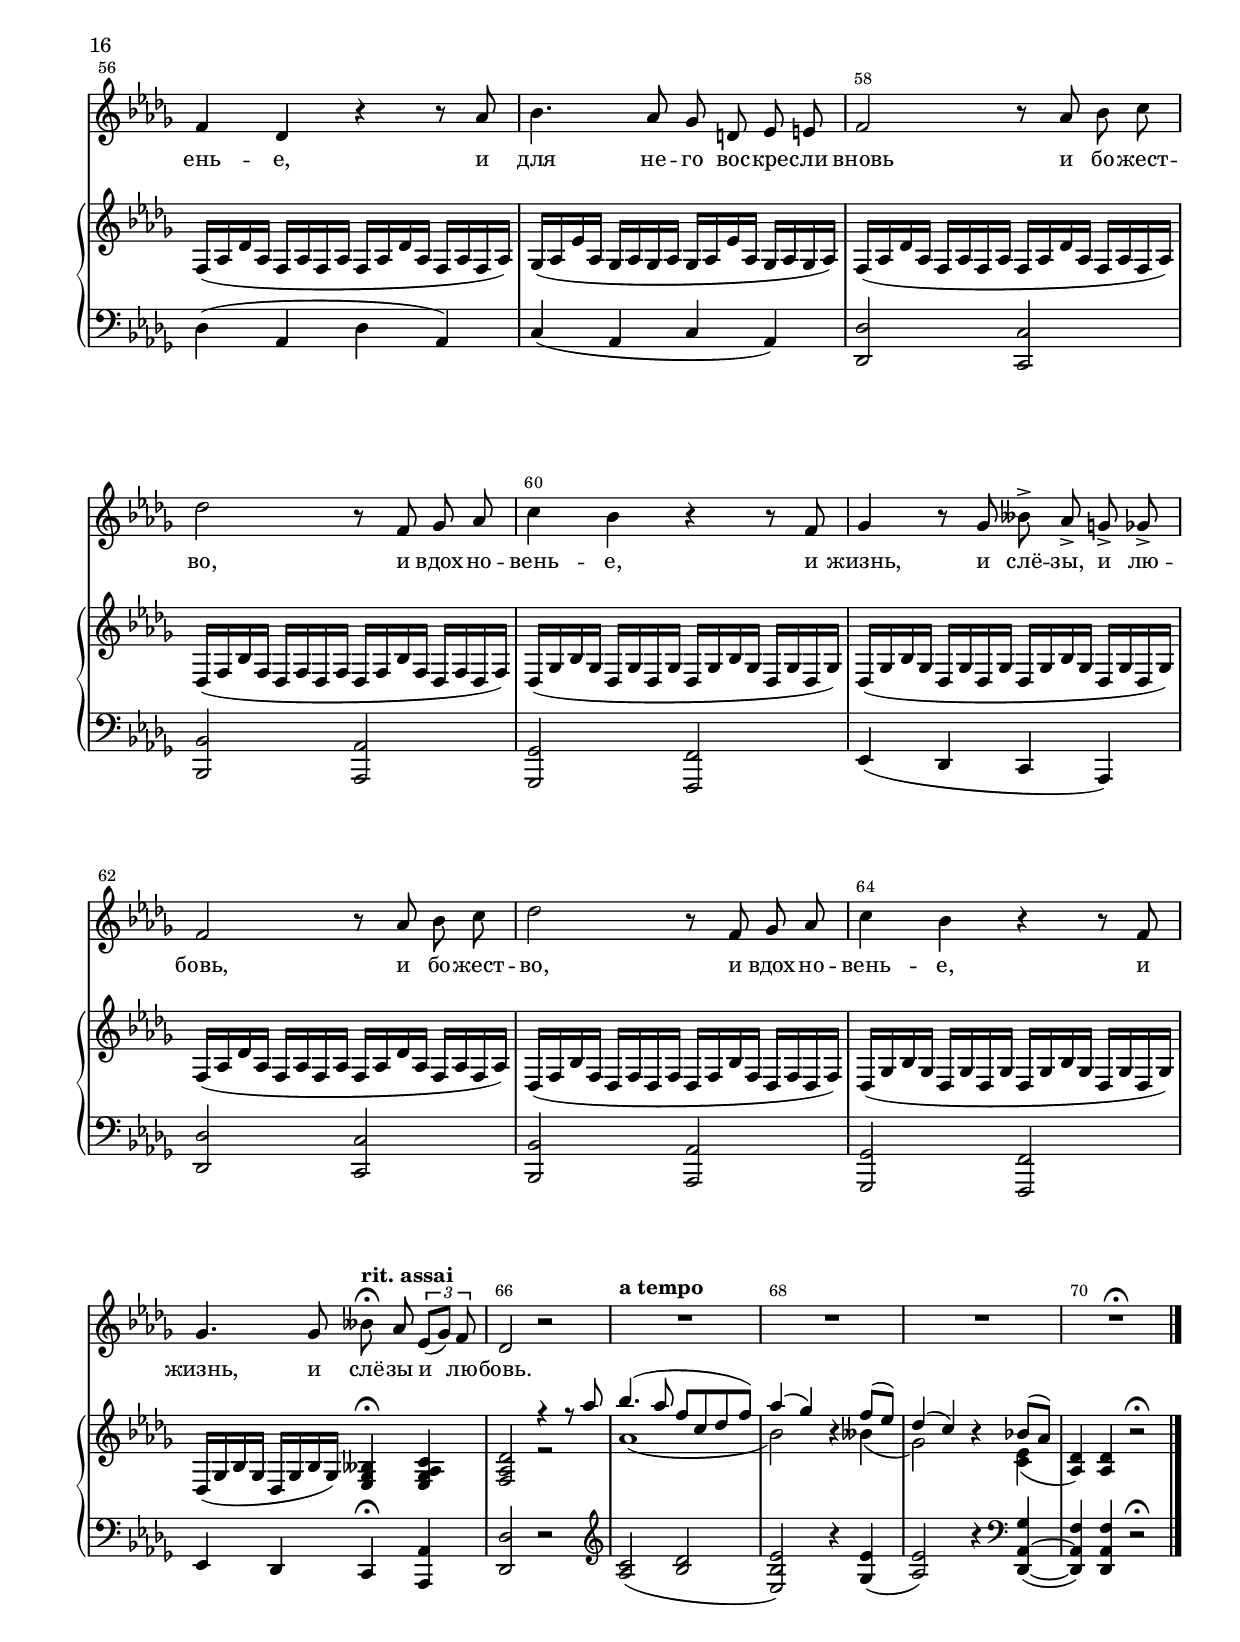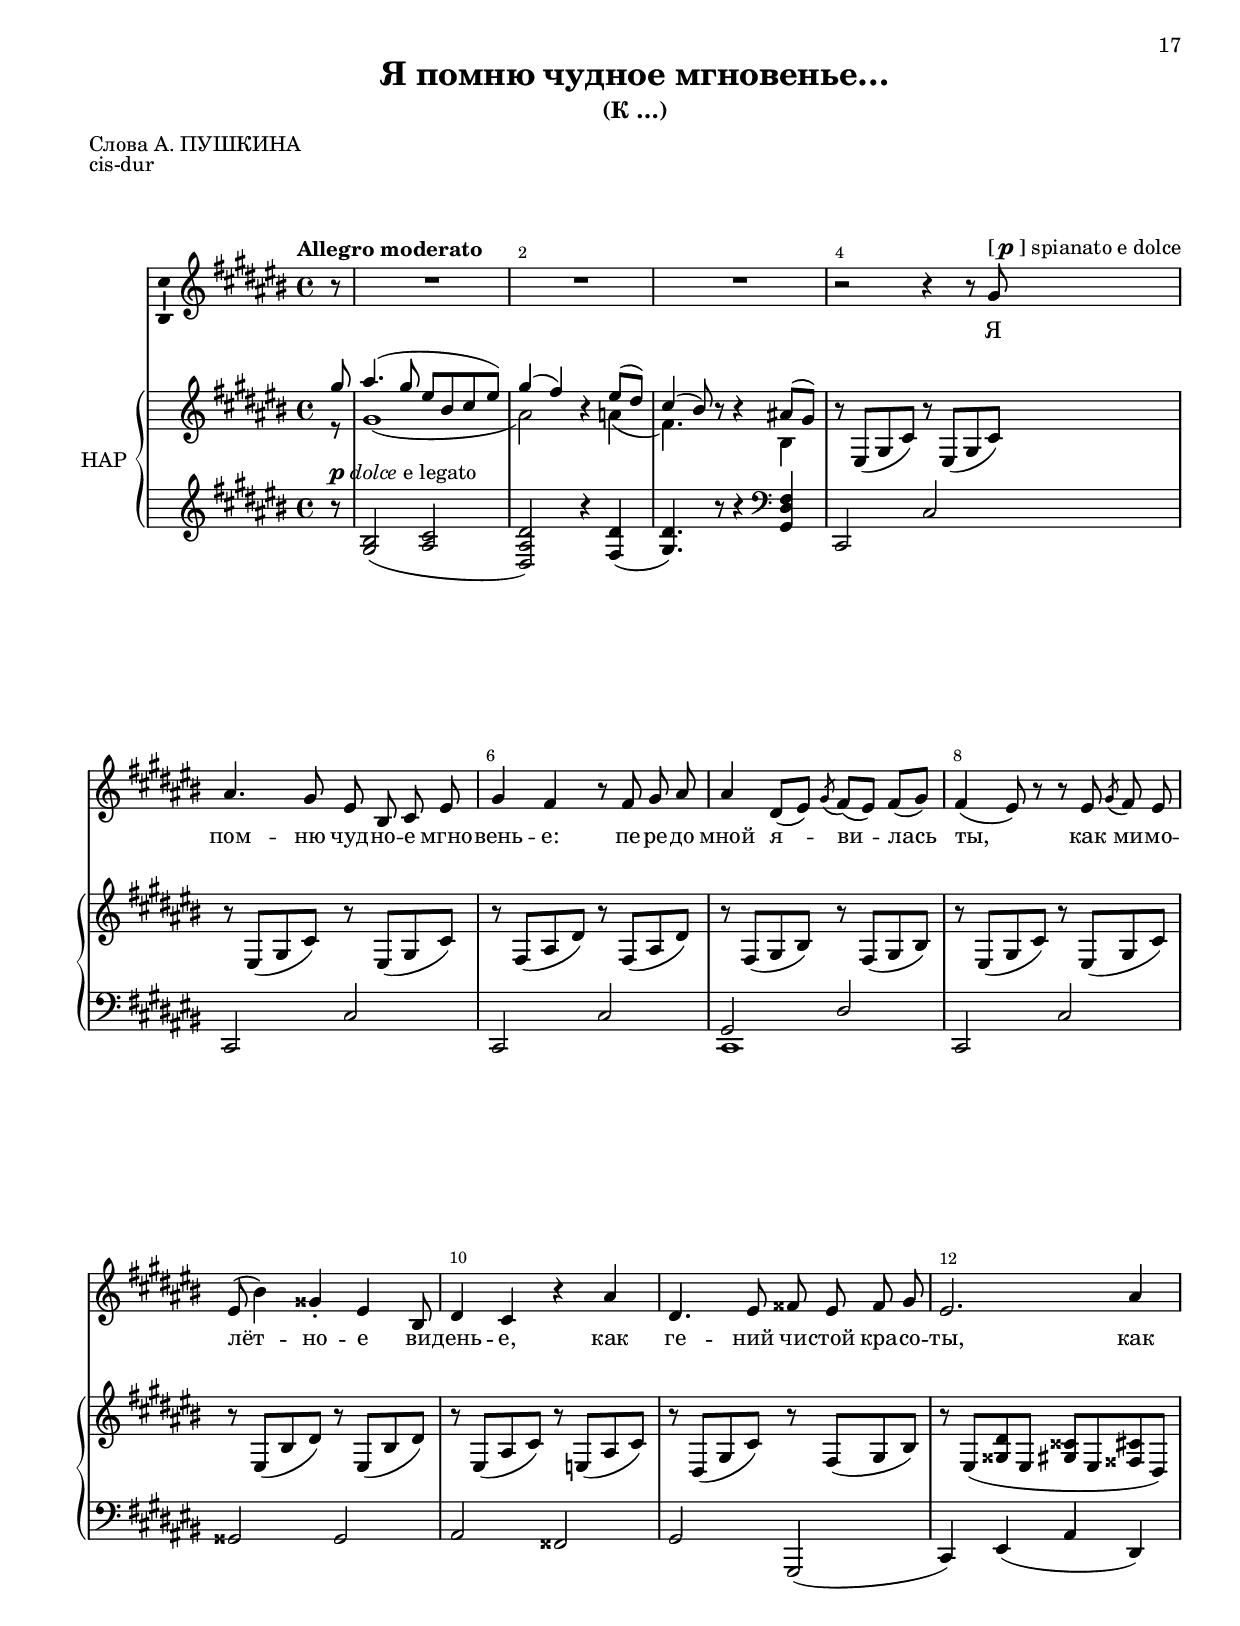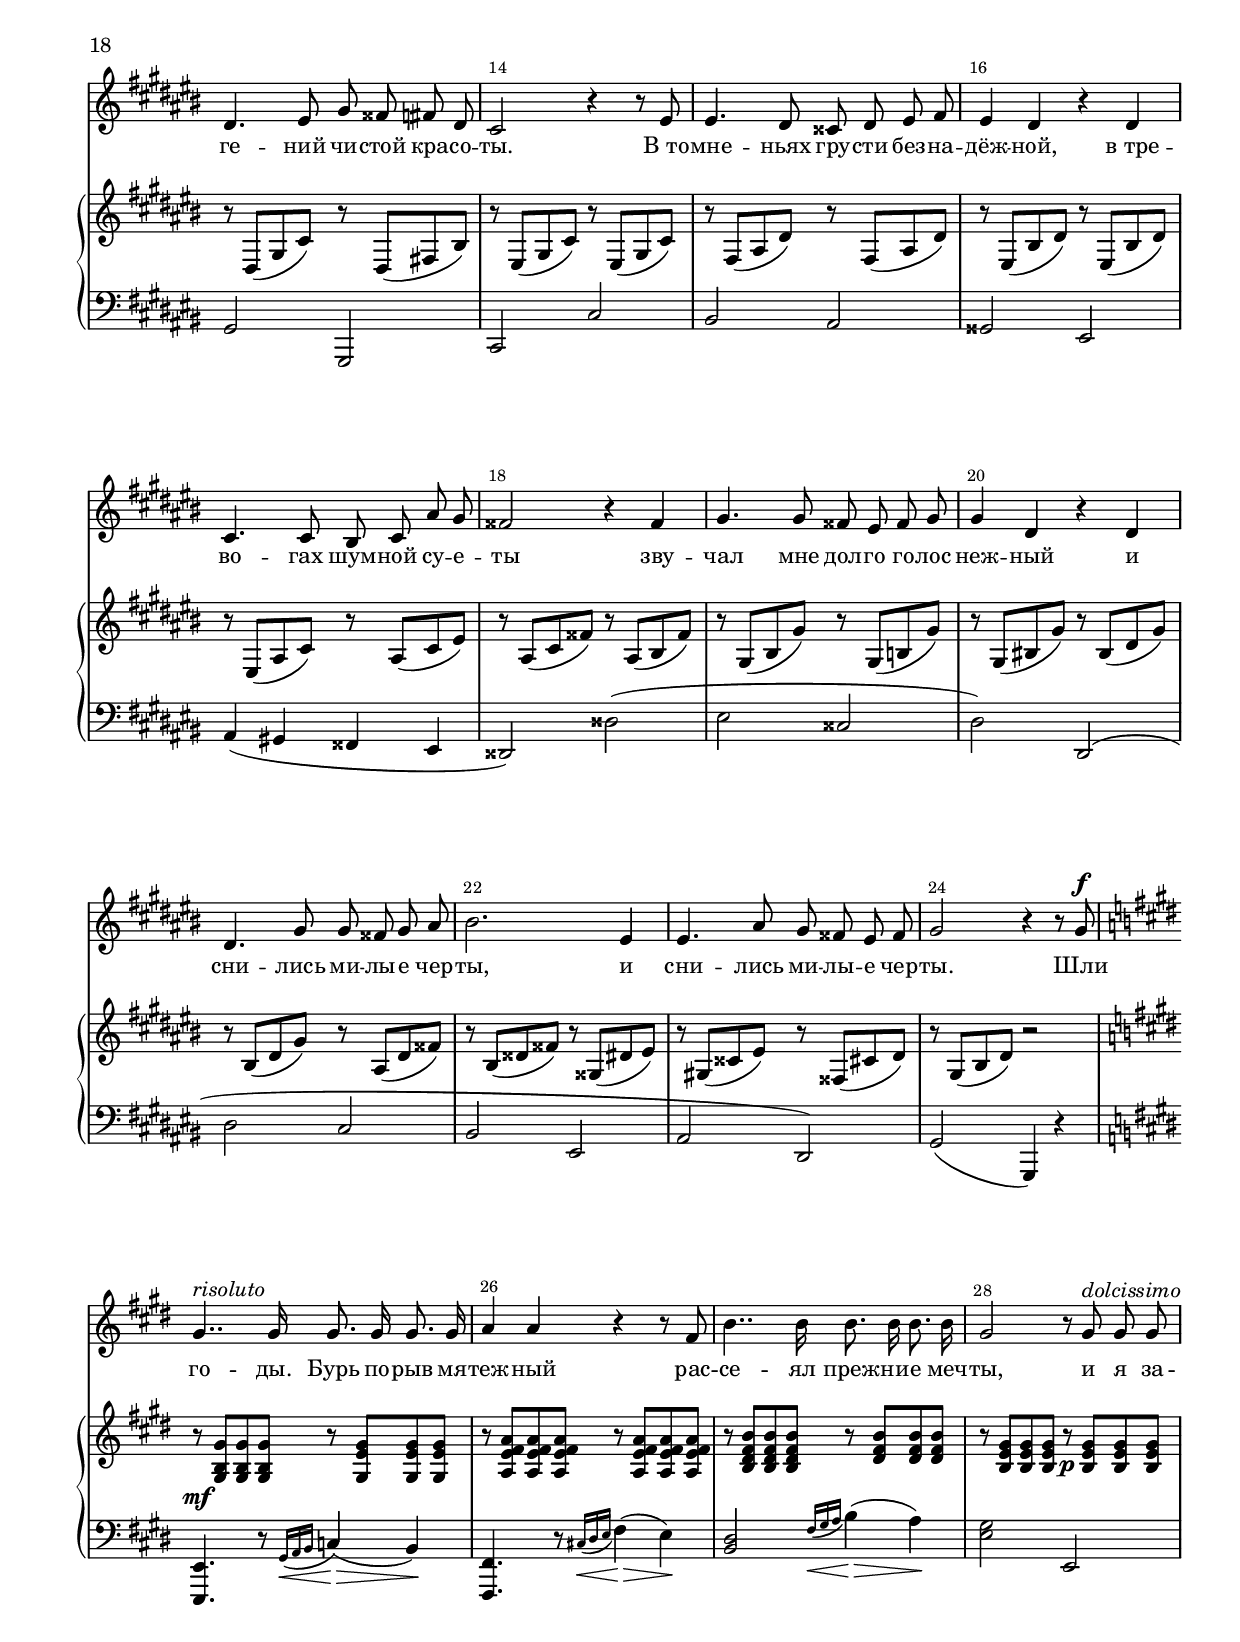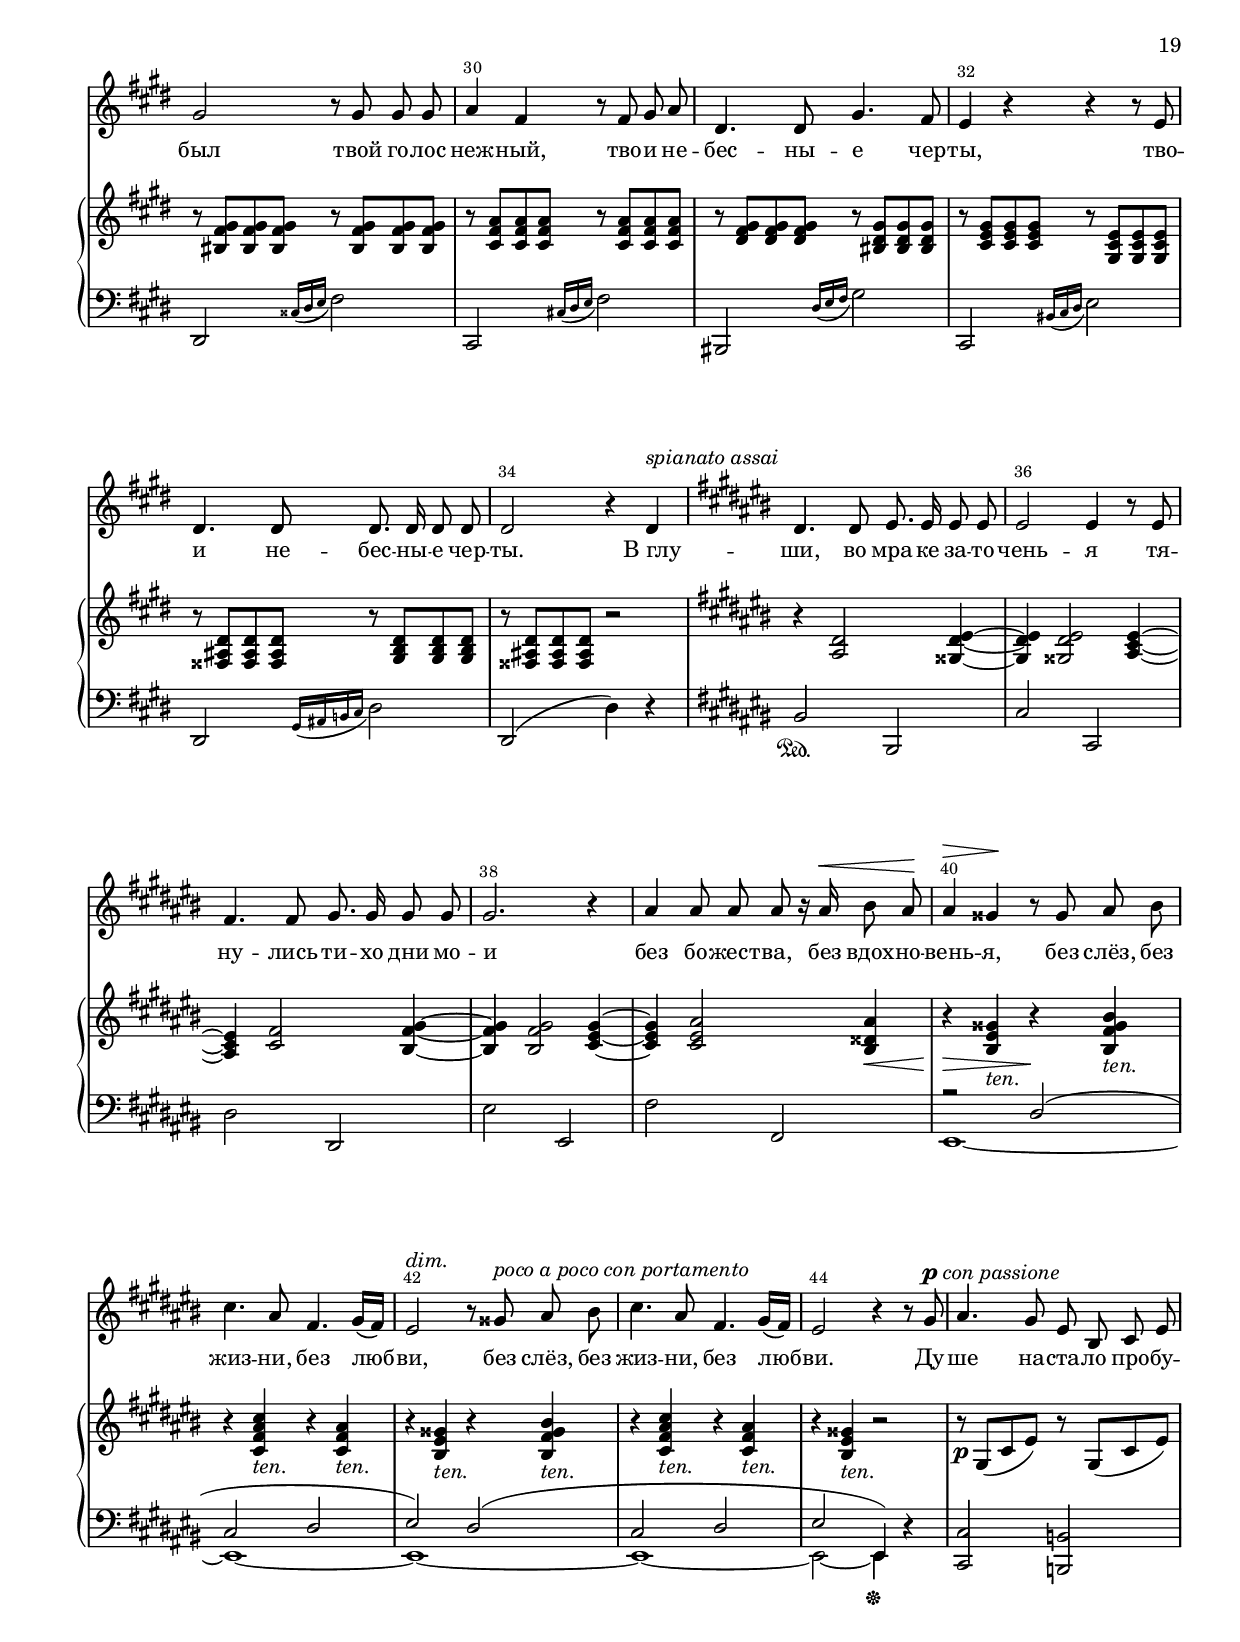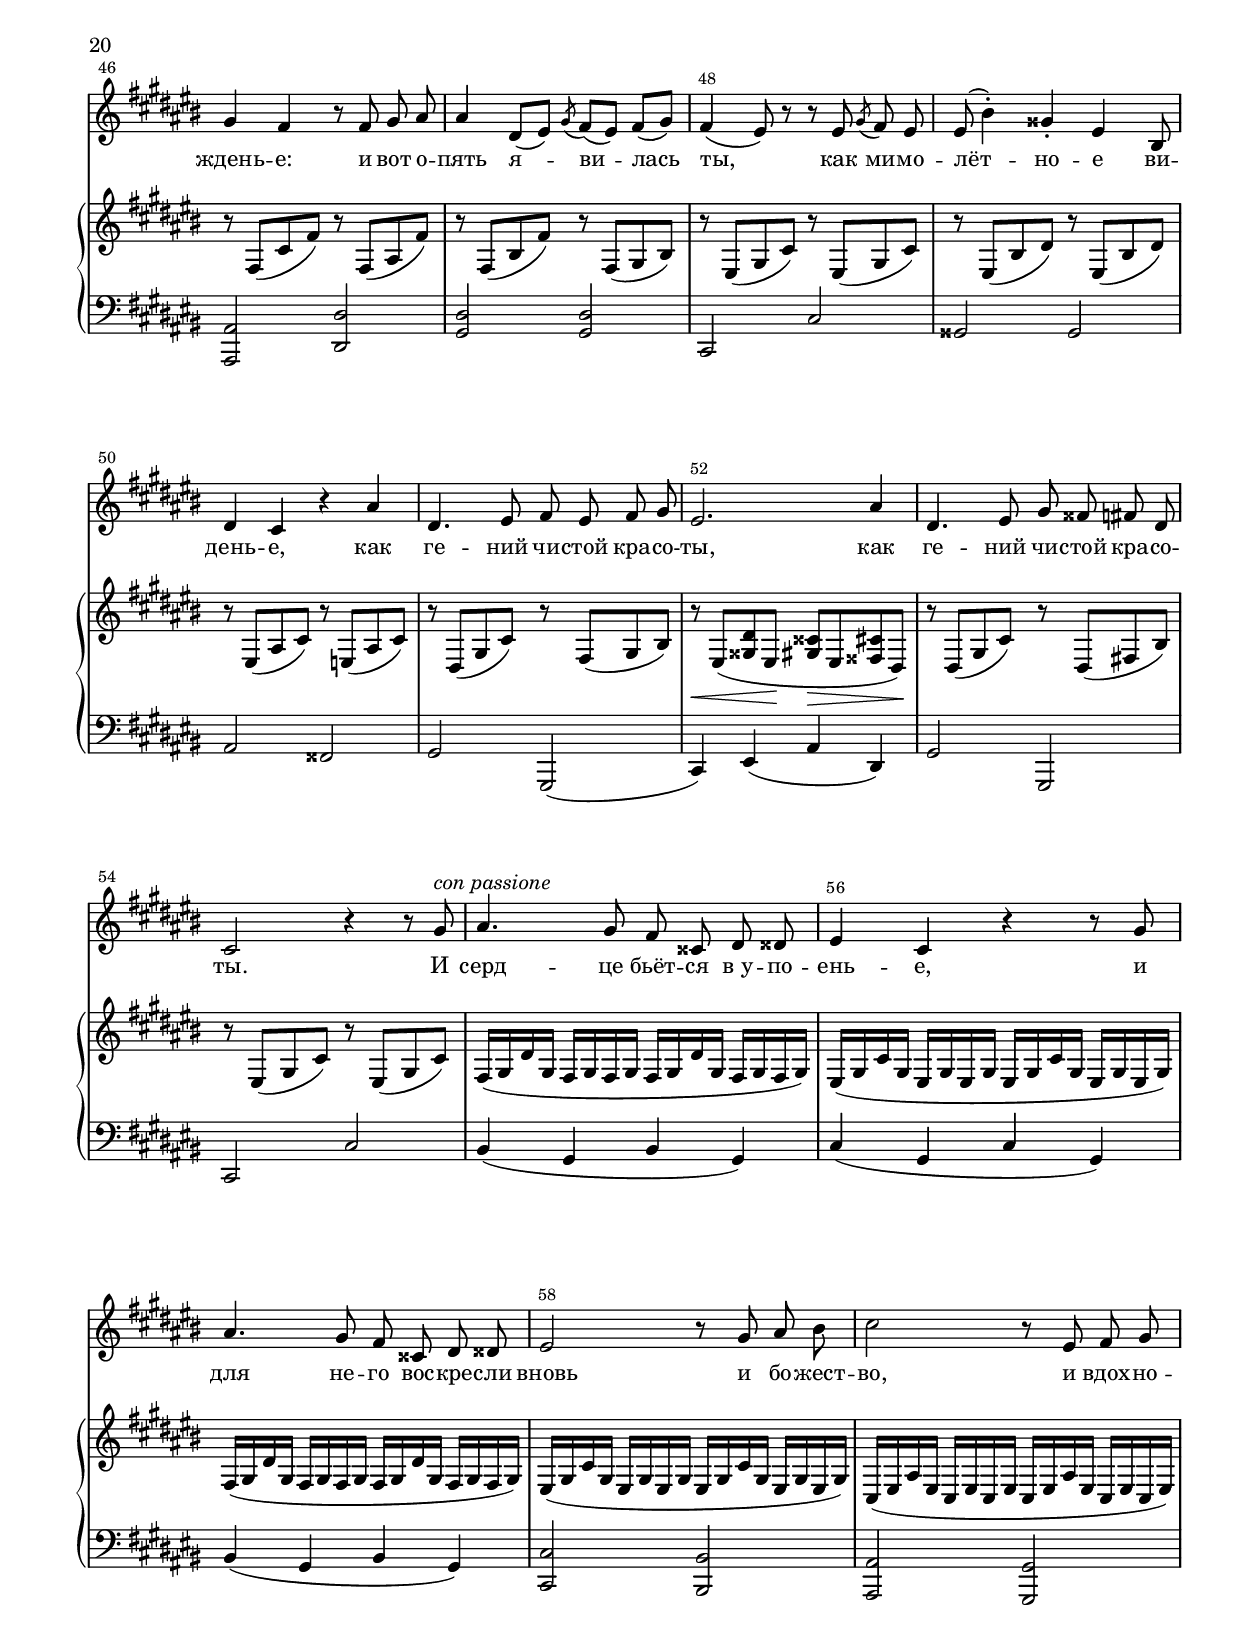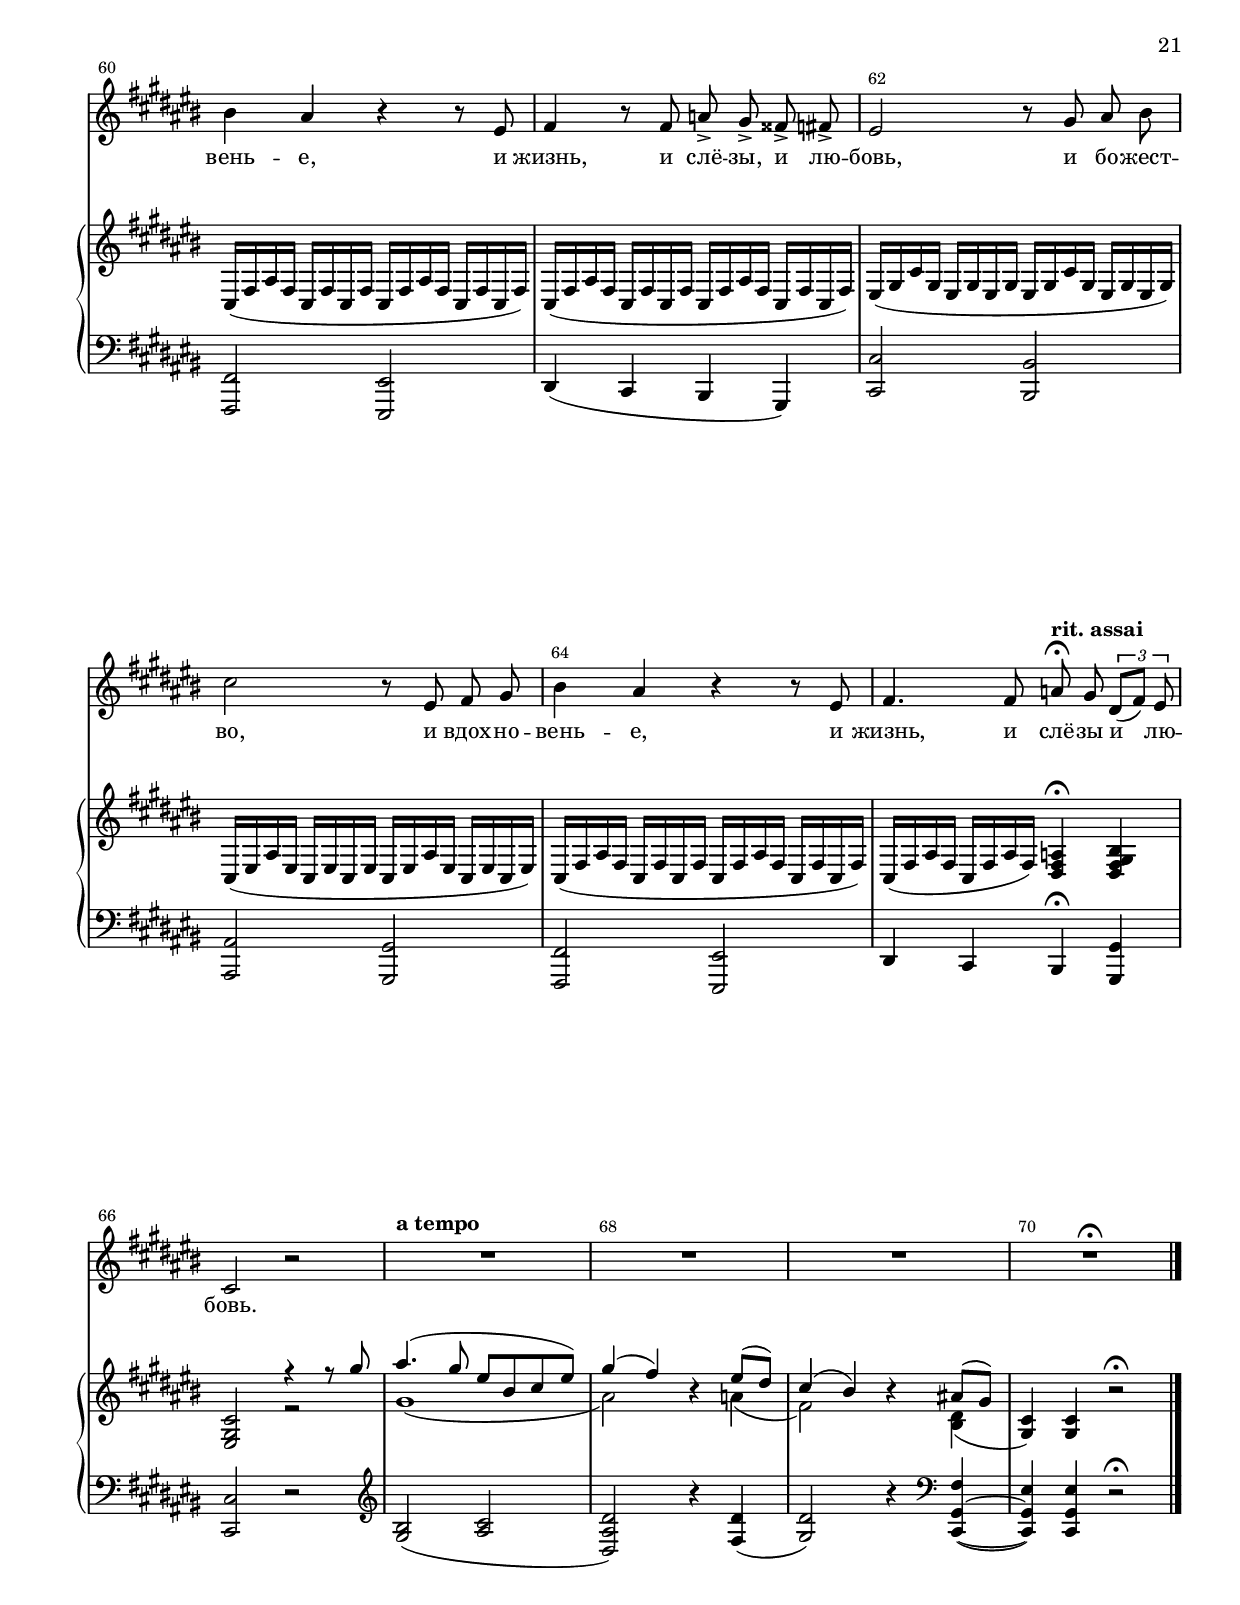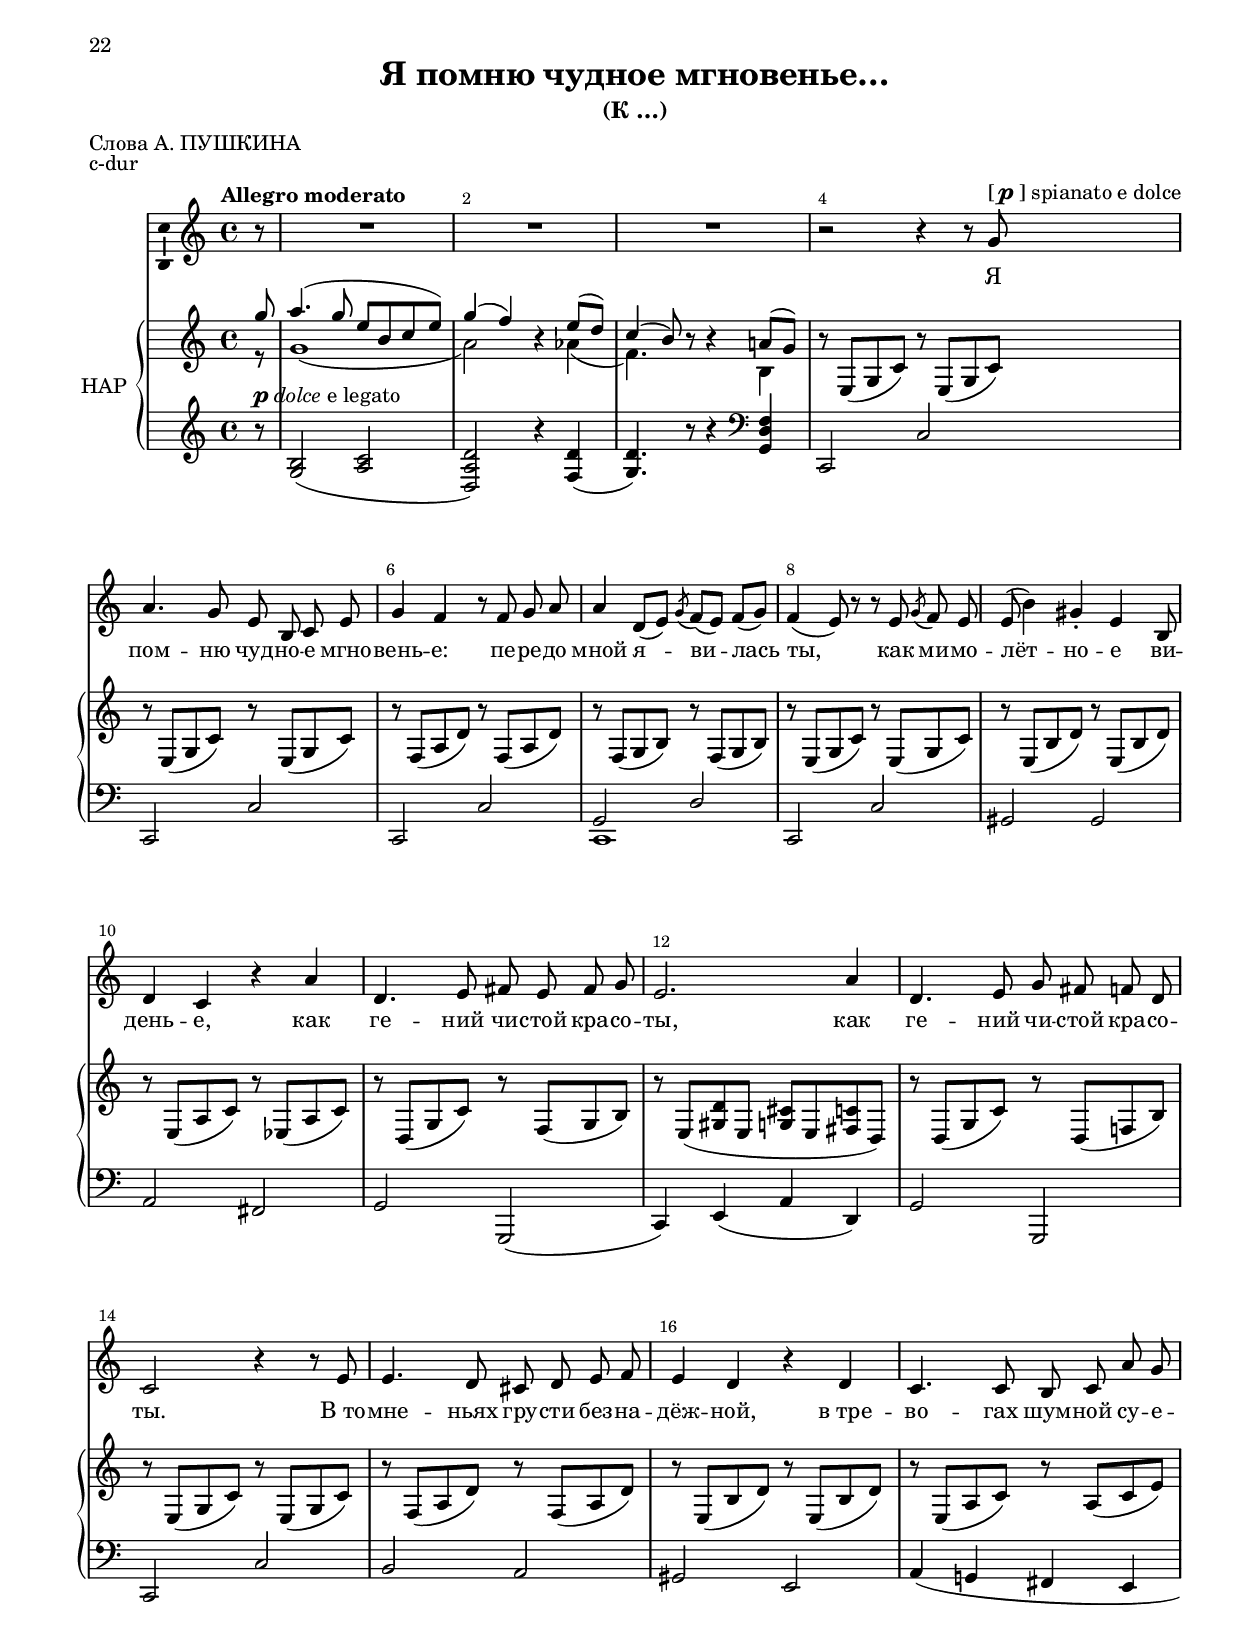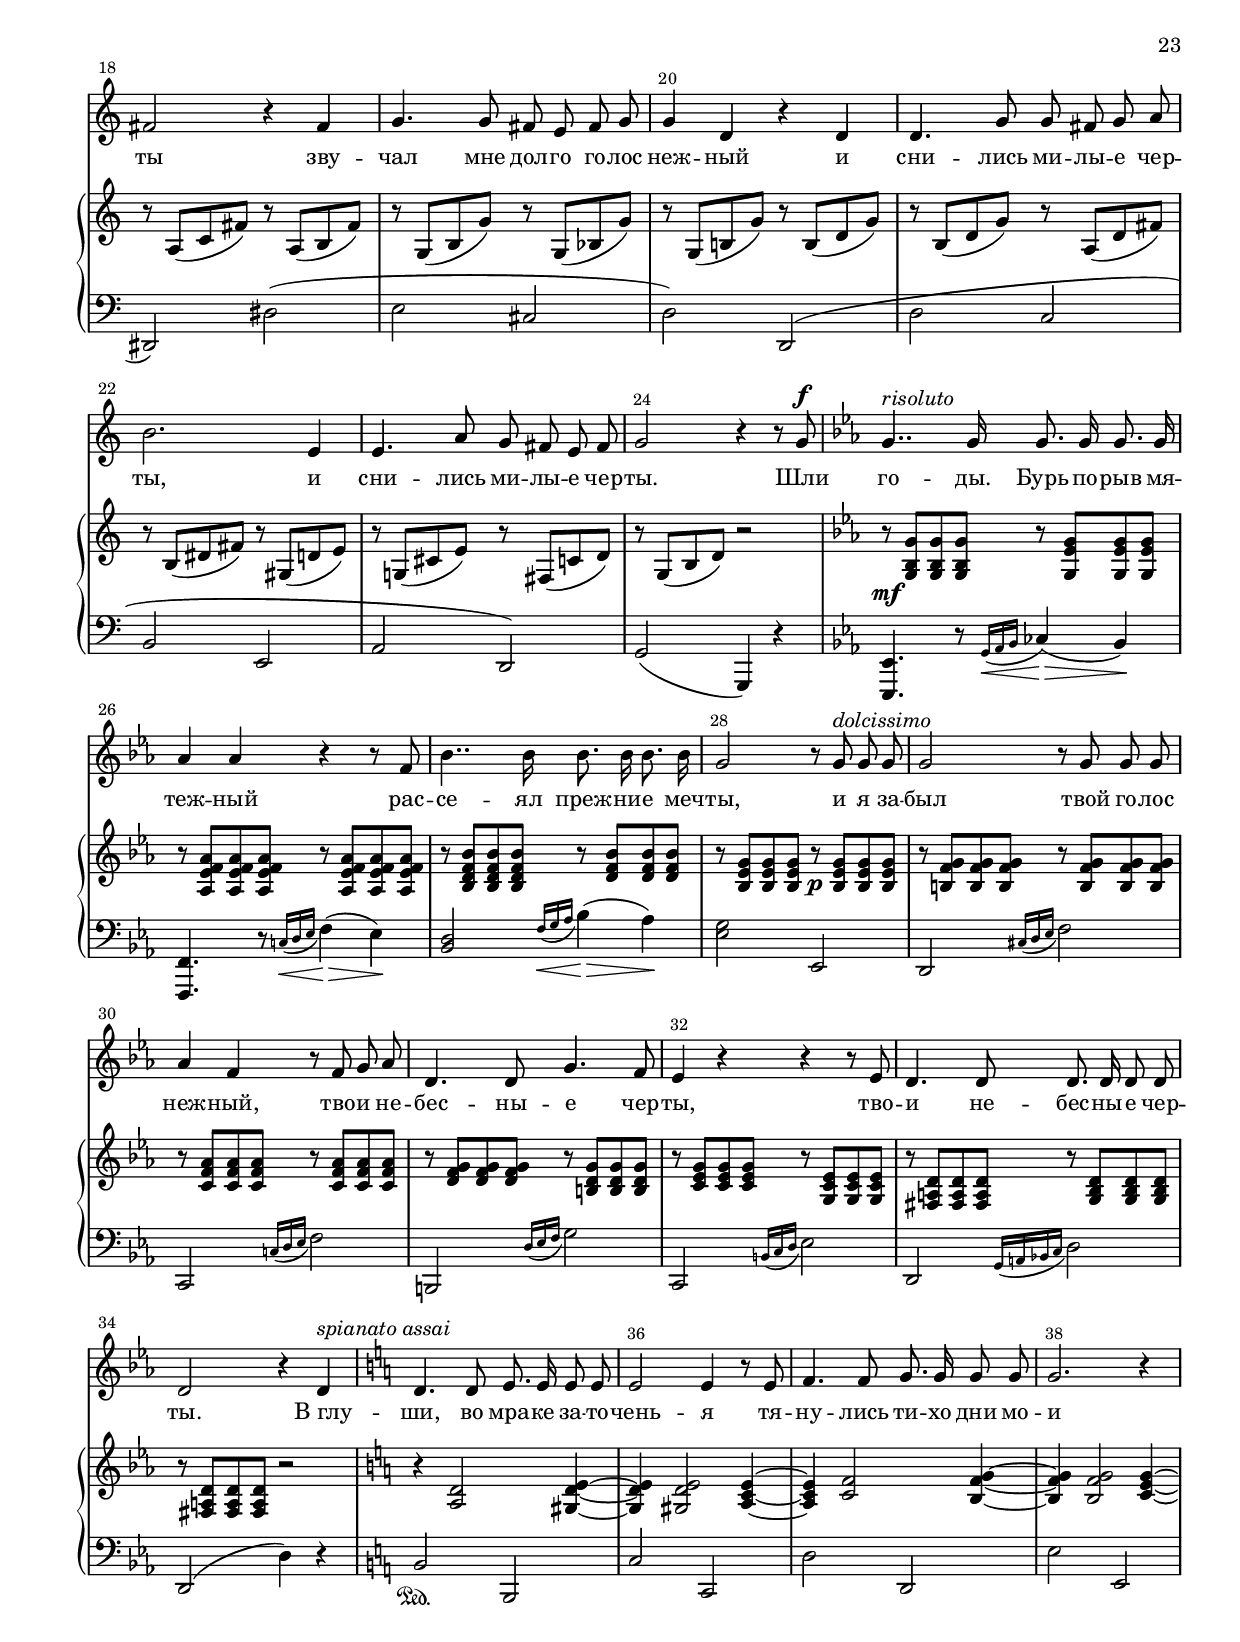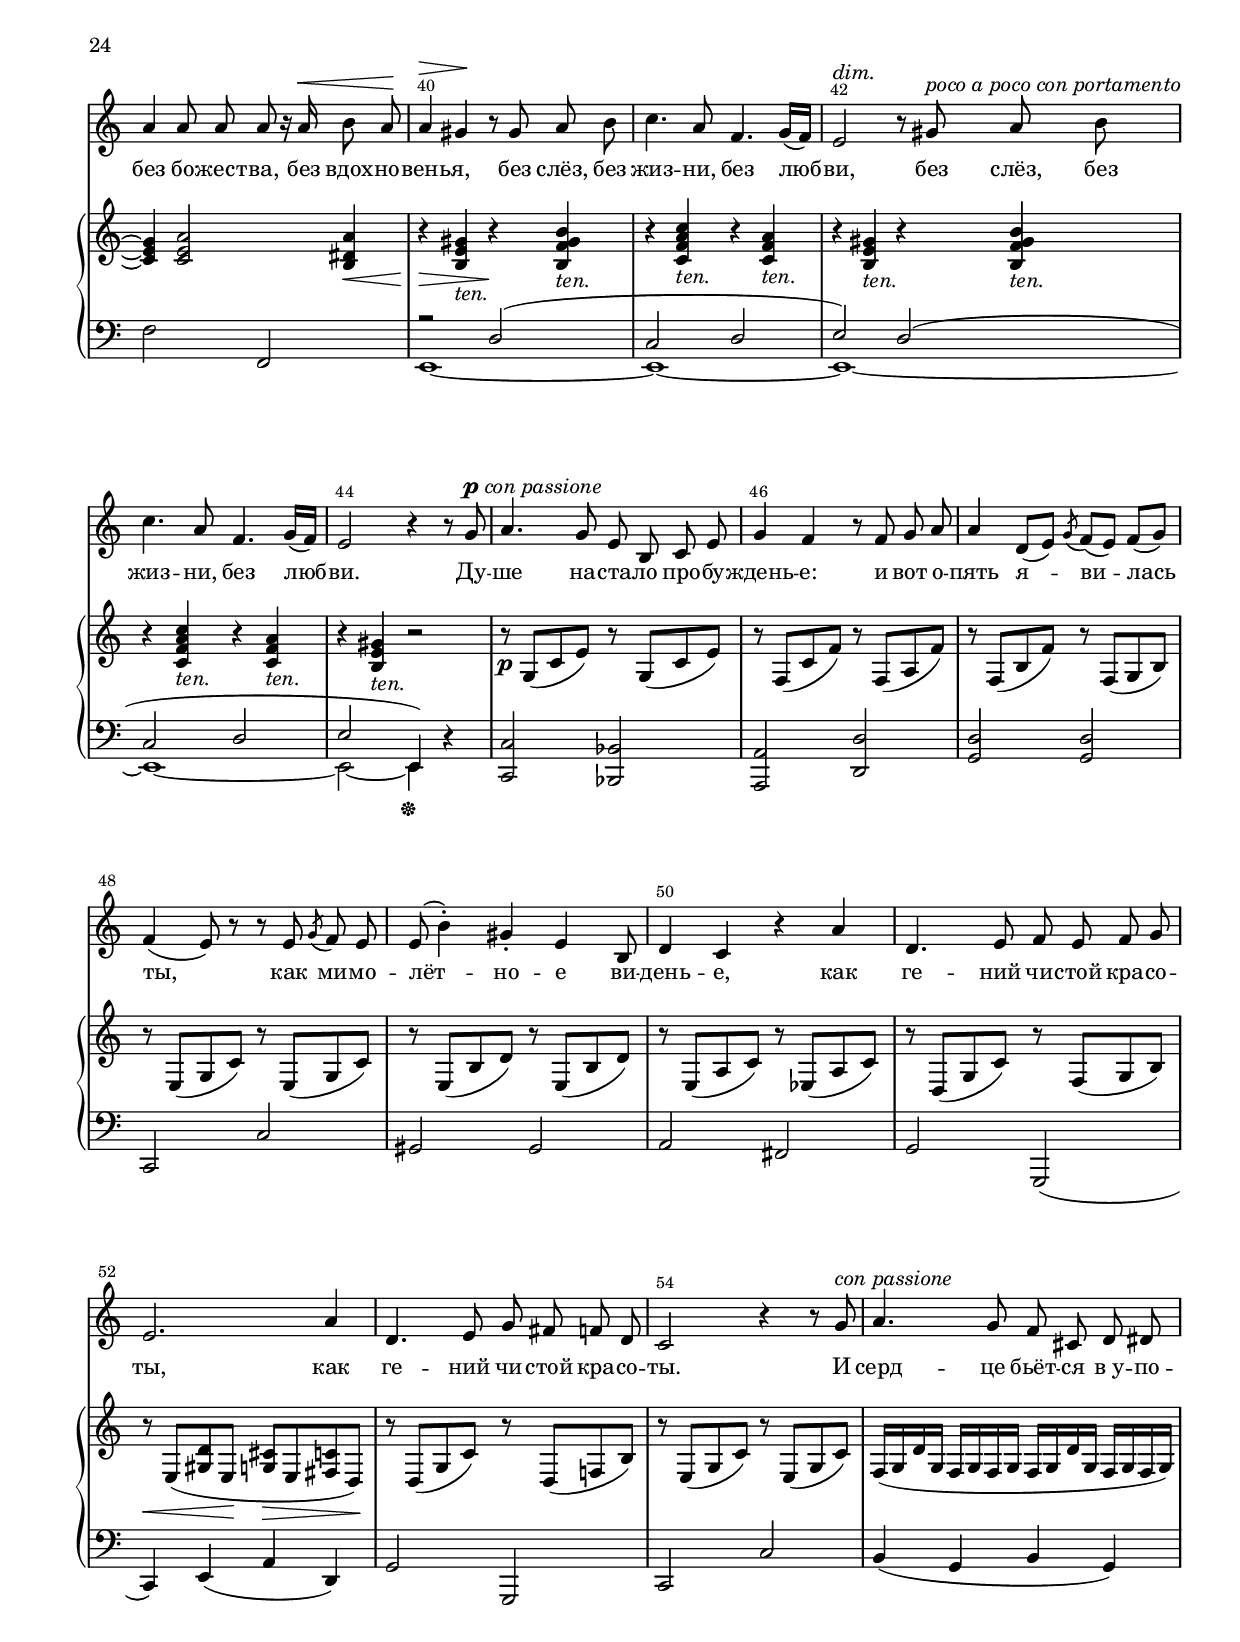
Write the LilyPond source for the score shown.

\version "2.24.2"

%#(ly:set-option 'point-and-click #f)
#(ly:set-option 'midi-extension "mid")
#(set-default-paper-size "a4")
#(set-global-staff-size 18)

\header {
  title = "Я помню чудное мгновенье…"
  subtitle = "(К …)"
  %composer = "музыка Евгения КРЫЛАТОВА"
  %arranger = "arranger"
  poet = "Слова А. ПУШКИНА"
  % Удалить строку версии LilyPond 
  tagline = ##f
}

\paper {
  top-margin = 15
  left-margin = 15
  right-margin = 10
  bottom-margin = 15
  indent = 10
  %ragged-bottom = ##t
  ragged-last-bottom = ##f
}

%make visible number of every 2-nd bar
secondbar = {
  \override Score.BarNumber.break-visibility = #end-of-line-invisible
  \override Score.BarNumber.X-offset = #1
  \override Score.BarNumber.self-alignment-X = #LEFT
  \set Score.barNumberVisibility = #(every-nth-bar-number-visible 2)
}

global = {
  \key f \major
  \time 4/4
 % \numericTimeSignature
 \secondbar
}

abr = { \break }
pbr = { \pageBreak }
abr = {}
pbr = {}

scoreVoice = \relative c'' {
  \global
  \accidentalStyle voice
  \oneVoice 
  \dynamicUp
  \autoBeamOff
  \partial 8 r8 |
  R1*3 |
  r2 r4 r8 c^\markup{ [\dynamic p ] spianato e dolce } |
  d4. c8 a e f a |
  c4 bes r8 bes c d | \abr
  
  d4 g,8[( a]) \acciaccatura c8 bes[( a]) bes[( c]) |
  bes4( a8]) r r a \acciaccatura c8 bes a |
  a( e'4) cis4-. a4 e8 | \abr
  
  g4 f r d' |
  g,4. a8 b a b c |
  a2. d4 | \abr
  
  %page 2
  g,4. a8 c b bes g |
  f2 r4 r8 a |
  a4. g8 fis g a bes | \abr
  
  a4 g r g |
  f4. f8 e f d' c |
  b2 r4 b | \abr
  
  c4. c8 b a b c |
  c4 g r g |
  g4. c8 c b c d | \abr
  
  e2. a,4 |
  a4. d8 c b a b |
  c2 r4 r8 c8\f |
  
  %page 3
  \key as \major 
  c4..^\markup\italic"risoluto" c16 c8. c16 c8. c16 |
  des4 des r r8 bes | \abr
  
  es4.. es16 es8. es16 es8. es16 |
  c2 r8 c8^\markup\italic"dolcissimo" c c | \abr
  
  c2 r8 c c c |
  des4 bes r8 bes c des | \abr
  
  g,4. g8 c4. bes8 |
  as4 r r r8 as | \abr
  
  g4. g8 g8. g16 g8 g |
  g2 r4 g4^\markup\italic"spianato assai" | \abr
  
  %page 4
  \key f \major g4. g8 a8. a16 a8 a |
  a2 a4 r8 a |
  bes4. bes8 c8. c16 c8 c | \abr
  
  c2. r4 |
  d4 d8 d d r16 d\< e8 d\! |
  d4\> cis\! r8 cis d e | \abr
  
  f4. d8 bes4. c16[( bes]) |
  a2^\markup\italic"dim." r8 cis8^\markup\italic"poco a poco con portamento" d e |
  f4. d8 bes4. c16[( bes]) |
  a2 r4 r8 c8^\markup{\dynamic p \italic "con passione"} \abr
  
  d4. c8 a e f a |
  c4 bes r8 bes c d |
  d4 g,8[( a]) \acciaccatura c bes8[( a]) bes[( c]) | \abr
  
  %page 5
  bes4( a8) r r a \acciaccatura c bes a |
  a( e'4-.) cis-. a e8 |
  g4 f r d' | \abr
  
  g,4. a8 bes a bes c |
  a2. d4 |
  g,4. a8 c b bes g | \abr
  
  f2 r4 r8 c'^\markup\italic "con passione" |
  d4. c8 bes fis g gis | \abr
  
  a4 f r4 r8 c'8 |
  d4. c8 bes fis g gis | \abr
  a2 r8 c d e |
  f2 r8 a, bes c | \abr
  
  % page 6
  e4 d r r8 a |
  bes4 r8 bes des8-> c-> b-> bes-> | \abr
  
  a2 r8 c d e |
  f2 r8 a,8 bes c | \abr
  
  e4 d r4 r8 a |
  bes4. bes8 \tempo "rit. assai" des8\fermata c \tuplet 3/2 { g8[( bes]) a } | \abr
  
  f2 r2 \tempo "a tempo" |
  R1*3 |
  R1\fermata
  \bar "|."

  
  
  
  
}

gP = \absolute { s16 \once \hide Stem \once \tiny \parenthesize g, s8 }
aP = \absolute { s16 \once \hide Stem \once \tiny \parenthesize a, s8 }
bP = \absolute { s16 \once \hide Stem \once \tiny \parenthesize b, s8 }
eP = \absolute { s16 \once \hide Stem \once \tiny \parenthesize e s8 }
fisP = \absolute { s16 \once \hide Stem \once \tiny \parenthesize fis, s8 }

М = ^\markup\tiny"М"
Б = ^\markup\tiny"Б"
Ум = ^\markup\tiny"Ум"

tenn = -\markup\italic"ten."

scoreVoiceL = \lyricmode {
 Я пом -- ню чуд -- но -- е мгно -- вень -- е: пе -- ре -- до
 мной я -- ви -- лась ты, как ми -- мо -- лёт -- но -- е ви --
 день -- е, как ге -- ний чи -- стой кра -- со -- ты, как
 
 ге -- ний чи -- стой кра -- со -- ты. В_то -- мне -- ньях гру -- сти без -- на --
 дёж -- ной, в_тре -- во -- гах шум -- ной су -- е -- ты зву --
 чал мне дол -- го го -- лос неж -- ный и сни -- лись ми -- лы -- е чер --
 ты, и сни -- лись ми -- лы -- е чер -- ты. Шли
 
 го -- ды. Бурь по -- рыв мя -- теж -- ный рас --
 се -- ял преж -- ни -- е меч -- ты, и я за --
 был твой го -- лос неж -- ный, тво -- и не --
 бес -- ны -- е чер -- ты, тво --
 и не -- бес -- ны -- е чер -- ты. В_глу --
 
 ши, во мра -- ке за -- то -- чень -- я тя -- ну -- лись ти -- хо дни мо --
 и без бо -- жест -- ва, без вдох -- но -- вень -- я, без слёз, без
 жиз -- ни, без люб -- ви, без слёз, без жиз -- ни, без люб -- ви. Ду --
 ше на -- ста -- ло про -- бу -- ждень -- е: и вот о -- пять я -- ви -- лась
 
 ты, как ми -- мо -- лёт -- но -- е ви -- день -- е, как
 ге -- ний чи -- стой кра -- со -- ты, как ге -- ний чи -- стой кра -- со --
 ты. И серд -- це бьёт -- ся в_у -- по --
 ень -- е, и для не -- го вос -- кре -- сли
 вновь и бо -- жест -- во, и вдох -- но --
 
 вень -- е, и жизнь, и слё -- зы, и лю -- 
 бовь, и бо -- жест -- во, и вдох -- но --
 вень -- е, и жизнь, и слё -- зы и лю --
 бовь.
  
}



scoreVoicePart = \new Staff \with {
 % instrumentName = "Voice"
  midiInstrument = "voice oohs"
  \consists "Ambitus_engraver"
} { \scoreVoice }
\addlyrics { \scoreVoiceL }


U = { \change Staff = right }
D = { \change Staff = left }

\parallelMusic rightUp, leftUp {
 \tempo "Allegro moderato"
 \voiceOne \partial 8 c8 |
 \voiceOne \partial 8 r8 |
 
 d4.( c8 a e f a) |
 \oneVoice <c e>2( <d f> |
 
 c4( bes) r4 a8( g) |
 <g, d' g>2) r4 <bes g'>4( |
 
 f4( e8) r r4 d8( c) \abr |
 <c g'>4.) r8 r4 \clef bass <c, g' bes>4 |
 
 \oneVoice r8 a,( c f) r a,( c f) |
 f,2 f' |
 
 r8 a,( c f) r a,( c f) |
 f,2 f' |
 
 r8 bes,( d g) r bes,( d g) \abr |
 f,2 f' |
 
 %page 1 line 3
  r8 bes,( c e) r bes( c e) |
 \voiceOne c2 g' |
 
 r8 a,( c f) r a,( c f) |
 \oneVoice f,2 f' |
 
 r8 a,( e' g) r a,( e' g) \abr |
 cis2 cis |
 
  %page 1 line 4
  r8 a,( d f) r as,( d f) |
 \voiceOne d2 b |
 
 r8 g,( c f) r bes,( c e) |
 \oneVoice c2 c,( |
 
 r8 a,( <cis g'> a <c fis> a <b f'> g) \pbr |
 f4) a( d g,) |
 
 %page 2 line 1
 r8 g( c f) r g,( bes e) |
 c2 c, |
 
 r8 a,( c f) r a,( c f) |
 f2 f' |
 
 r8 bes,( d g) r bes,( d g) \abr |
 e2 d |
 
 %page 2 line 2
 r8 a,( e' g) r a,( e' g) |
 cis2 a |
 
 r8 a,( d f) r d ( f a) |
 d4( c b a |
 
 r8 d,( f b) r d,( e b') \abr|
 gis2) gis'( |
 
 % page 2 line 3
 r8 c,( e c') r c,( es c') |
 a2 fis |
 
 r8 c,( e c') r e,( g c) |
 g2) g,( |
 
 r8 e,( g c) r d,( g b) \abr |
 g'2 f |
 
 % page 2 line 4
 r8 e,( gis b) r cis,( g' a) |
 e2 a, |
 
 r8 c,( fis a) r b,( f' g) |
 d2 g,) |
 
 r8 c,( e g) r2 \pbr |
 c2( c,4) r |
 
 % page 3 line 1
 \key as \major r8\mf  <c, es c'>8 q q r <c as' c> q q |
 \key as \major <as as'>4. r8 \acciaccatura { c'16\< des es}  fes4\>( es\!) |
 
r8 <des as' bes des> q q r q q q \abr |
<bes bes,>4. r8 \acciaccatura { f'16\< g as}  bes4\>( as\!) |

 % page 3 line 2
 r8 <es g bes es> q q r <g bes es> q q |
<g es>2 \acciaccatura { bes16\< c des}  es4\>( des\!) |

r8 <es as c> q q r8\p q q q \abr|
<as c>2 as, |

%page 3 line 3
r8 <e bes' c> q q r q q q  |
g2 \acciaccatura { fis'16 g as}  bes2 |

r8 <f bes des> q q r q q q  \abr |
f,2 \acciaccatura { f'16 g as}  bes2 |

%page 3 line 4
r8 <g bes c> q q r <e g c> q q  |
e,,2 \acciaccatura { g'16 as bes}  c2 |

r8 <f as c> q q r <c f as> q q  \abr |
f,,2 \acciaccatura { e'16 f g}  as2 |

%page 3 line 5
r8 <b d g> q q r <c es g> q q  |
g,2 \acciaccatura { c16 d es f}  g2 |

 r8 <b d g> q q  r2 \pbr |
 g,2( g'4) r |
 
 %page 4 line 1
 \key f \major r4 <d g>2 <cis g' a>4~ |
 \key f \major e2\sustainOn e, |
 
 q4 q2 <d f a>4~ |
 f'2 f, |
 
 q4 <f bes>2 <e bes' c>4~ \abr |
 g'2 g, |
 
 %page 4 line 2
 q4 q2 <f a c>4~ |
 a'2 a, |
 
 q4 <f a d>2 <e gis d'>4\< |
 bes'2 bes, |
 
 r4\> <e a cis>4\tenn r\! <e bes' cis e>\tenn \abr |
 \voiceOne r2 g'( |
 
 %page 4 line 3
 r4 <f bes d f>\tenn r <f bes d>\tenn |
 f2 g |
 
 r4 <e a cis>\tenn r <e bes' cis e>\tenn |
 a2) g( |
 
 r4 <f bes d f>\tenn r <f bes d>\tenn |
 f2 g |
 
 r4 <e a cis>\tenn r2 \abr |
 a2 a,4)\sustainOff r4 |
 
 %page 4 line 4
 r8\p c( f a) r c,( f a) |
 \oneVoice <f f'>2 <es es'> |
 
 r8 bes,( f' bes) r bes,( d bes') |
 <d d'>2 <g g'> |
 
 r8 bes,( e bes') r bes,( c e) \pbr |
 <c g'>2 q |
 
 %page 5 line 1
 r8 a,( c f) r a,( c f) |
 f,2 f' |
 
 r8 a, ( e' g) r a,( e' g) |
 cis2 cis |
 
 r8 a,( d f) r as,( d f) \abr|
 d2 b |
 
 %page 5 line 2
 r8 g,( c f) r bes,( c e) |
 c2 c,( |
 
 r8\< a,( <cis g'> a\! <c fis>\> a <b f'> g)\! |
 f4) a( d g,) |
 
 r8 g( c f) r g,( bes e) \abr |
 c2 c, |
 
 %page 5 line 3
 r8 a,( c f) r a,( c f) |
 f2 f' |
 
 bes,16( c g' c, bes c bes c bes c g' c, bes c bes c) \abr |
 e4( c e c) |
 
 
 %page 5 line 4
 a16( c f c a c a c a c f c a c a c ) |
 f4( c f c) |
 
 bes16( c g' c, bes c bes c bes c g' c, bes c bes c ) \abr |
 e4( c e c ) |
 
 % page 5 line 5
 a16( c f c a c a c a c f c a c a c ) |
 <f f,>2 <e e,> |
 
 f,16( a d a f a f a f a d a f a f a ) \pbr |
 <d d,>2 <c c,> |
 
 %page 6 line 1
 f16( bes d bes f bes f bes f bes d bes f bes f bes) |
 <bes bes,>2 <a a,> |
 
  f16( bes d bes f bes f bes f bes d bes f bes f bes) \abr |
g4( f e c) |

%page 6 line 2
a16( c f c a c a c a c f c a c a c ) |
<f f'>2 <e e'> |

 f,16( a d a f a f a f a d a f a f a ) \abr |
 <d' d,>2 <c c,> |
 
 %page 6 line 3
   f16( bes d bes f bes f bes f bes d bes f bes f bes)  |
<bes bes,>2 <a a,> |

f16( bes d bes f bes d bes) <g bes des>4\fermata <g bes c e> \abr |
g4 f e\fermata <c c'> |

%page 6 last line
<a c f>2 \voiceOne r4 r8 c'' |
<f f'>2 r \clef treble |

d4.( c8 a e f a) |
<c'' e>2( <d f> |

c4( bes) r a8( g) |
<g, d' g>2) r4 <bes g'>4( |

f4( e) r d8( c) |
<c g'>2) r4 \clef bass  <f,,~ c'~ bes'>4( |

s1 |
<f c' a'>4) q r2\fermata |
 
 
 
 
 }
 
 \parallelMusic rightDown, leftDown {
 \voiceTwo \partial 8 r8 |
  \voiceTwo \partial 8 r8^\markup{\dynamic p \italic dolce e legato} |
 
 c1( |
 s1 |
 
 d2) r4 des4( |
 s1 |
 
 bes4.) r8 r4 e,4 |
 s1 |
 
 s1*4 |
 s1*3 f1 |
 
 s1*37 |
 s1*32 a1~1~1~1~2~4 r4 |
 
 s1*21 |
 s1*21 |
 
 s2 r2 c'1( d2) r4 des4( bes2) r4 <g e>4( \oneVoice <f c>) q r2\fermata |
 s1*5
 
   \once \set Staff.caesuraType = #'((underlying-bar-line . "|."))
  \once \set Staff.caesuraTypeTransform = ##f
  \caesura _\markup\dynamic"f"
 \bar "|."

 
 
 }

scoreInstrRight = \relative c''' {
  \global
  << \new Voice  \rightUp \new Voice \rightDown >>
}

scoreInstrLeft = \relative c' {
  \global 
 << \new Voice \leftUp \new Voice \leftDown >>

}



scoreInstrPart =   \new PianoStaff \with {
    instrumentName = "НАР"
  } <<
    \new Staff = "right" \with {
  %    midiInstrument = "church organ"
      midiInstrument = "acoustic grand"
    } \scoreInstrRight
    \new Staff = "left" \with {
      %midiInstrument = "church organ"
      midiInstrument = "acoustic grand"
    } \scoreInstrLeft
  >>

\include "articulate.ly"

\bookpart {
  \header {
 piece = "F-dur"
  }
  \score {
  %  \transpose f fis
    <<
      \new ChoirStaff <<
        \scoreVoicePart
      >>
      \scoreInstrPart
    >>
    \layout { 
      \context {
        \Score
      }
      \context {
        \Staff
        \RemoveAllEmptyStaves
        \consists Merge_rests_engraver
        \accidentalStyle choral
      }
    %Metronome_mark_engraver
    }
  }
}

\bookpart {
  \header {
  piece = "Es-dur"
  }
  \score {
   \transpose f es
    <<
      \new ChoirStaff <<
        \scoreVoicePart
      >>
      \scoreInstrPart
    >>
    \layout { 
      \context {
        \Score
      }
      \context {
        \Staff
        \RemoveAllEmptyStaves
        \consists Merge_rests_engraver
        \accidentalStyle choral
      }
    %Metronome_mark_engraver
    }
  }
}


\bookpart {
  \header {
  piece = "d-dur"
  }
  \score {
   \transpose f d
    <<
      \new ChoirStaff <<
        \scoreVoicePart
      >>
      \scoreInstrPart
    >>
    \layout { 
      \context {
        \Score
      }
      \context {
        \Staff
        \RemoveAllEmptyStaves
        \consists Merge_rests_engraver
        \accidentalStyle choral
      }
    %Metronome_mark_engraver
    }
  }
}

\bookpart {
  \header {
  piece = "des-dur"
  }
  \score {
   \transpose f des
    <<
      \new ChoirStaff <<
        \scoreVoicePart
      >>
      \scoreInstrPart
    >>
    \layout { 
      \context {
        \Score
      }
      \context {
        \Staff
        \RemoveAllEmptyStaves
        \consists Merge_rests_engraver
        \accidentalStyle choral
      }
    %Metronome_mark_engraver
    }
  }
}


\bookpart {
  \header {
  piece = "cis-dur"
  }
  \score {
   \transpose f cis
    <<
      \new ChoirStaff <<
        \scoreVoicePart
      >>
      \scoreInstrPart
    >>
    \layout { 
      \context {
        \Score
      }
      \context {
        \Staff
        \RemoveAllEmptyStaves
        \consists Merge_rests_engraver
        \accidentalStyle choral
      }
    %Metronome_mark_engraver
    }
  }
}

\bookpart {
  \header {
  piece = "c-dur"
  }
  \score {
   \transpose f c
    <<
      \new ChoirStaff <<
        \scoreVoicePart
      >>
      \scoreInstrPart
    >>
    \layout { 
      \context {
        \Score
      }
      \context {
        \Staff
        \RemoveAllEmptyStaves
        \consists Merge_rests_engraver
        \accidentalStyle choral
      }
    %Metronome_mark_engraver
    }
  }
}




\bookpart {
  \score {
  %  \transpose f fis
   \articulate <<
      \new ChoirStaff <<
        \scoreVoicePart
      >>
      \scoreInstrPart
    >>
    \midi {
      \tempo 4=120
    }
  }
}

